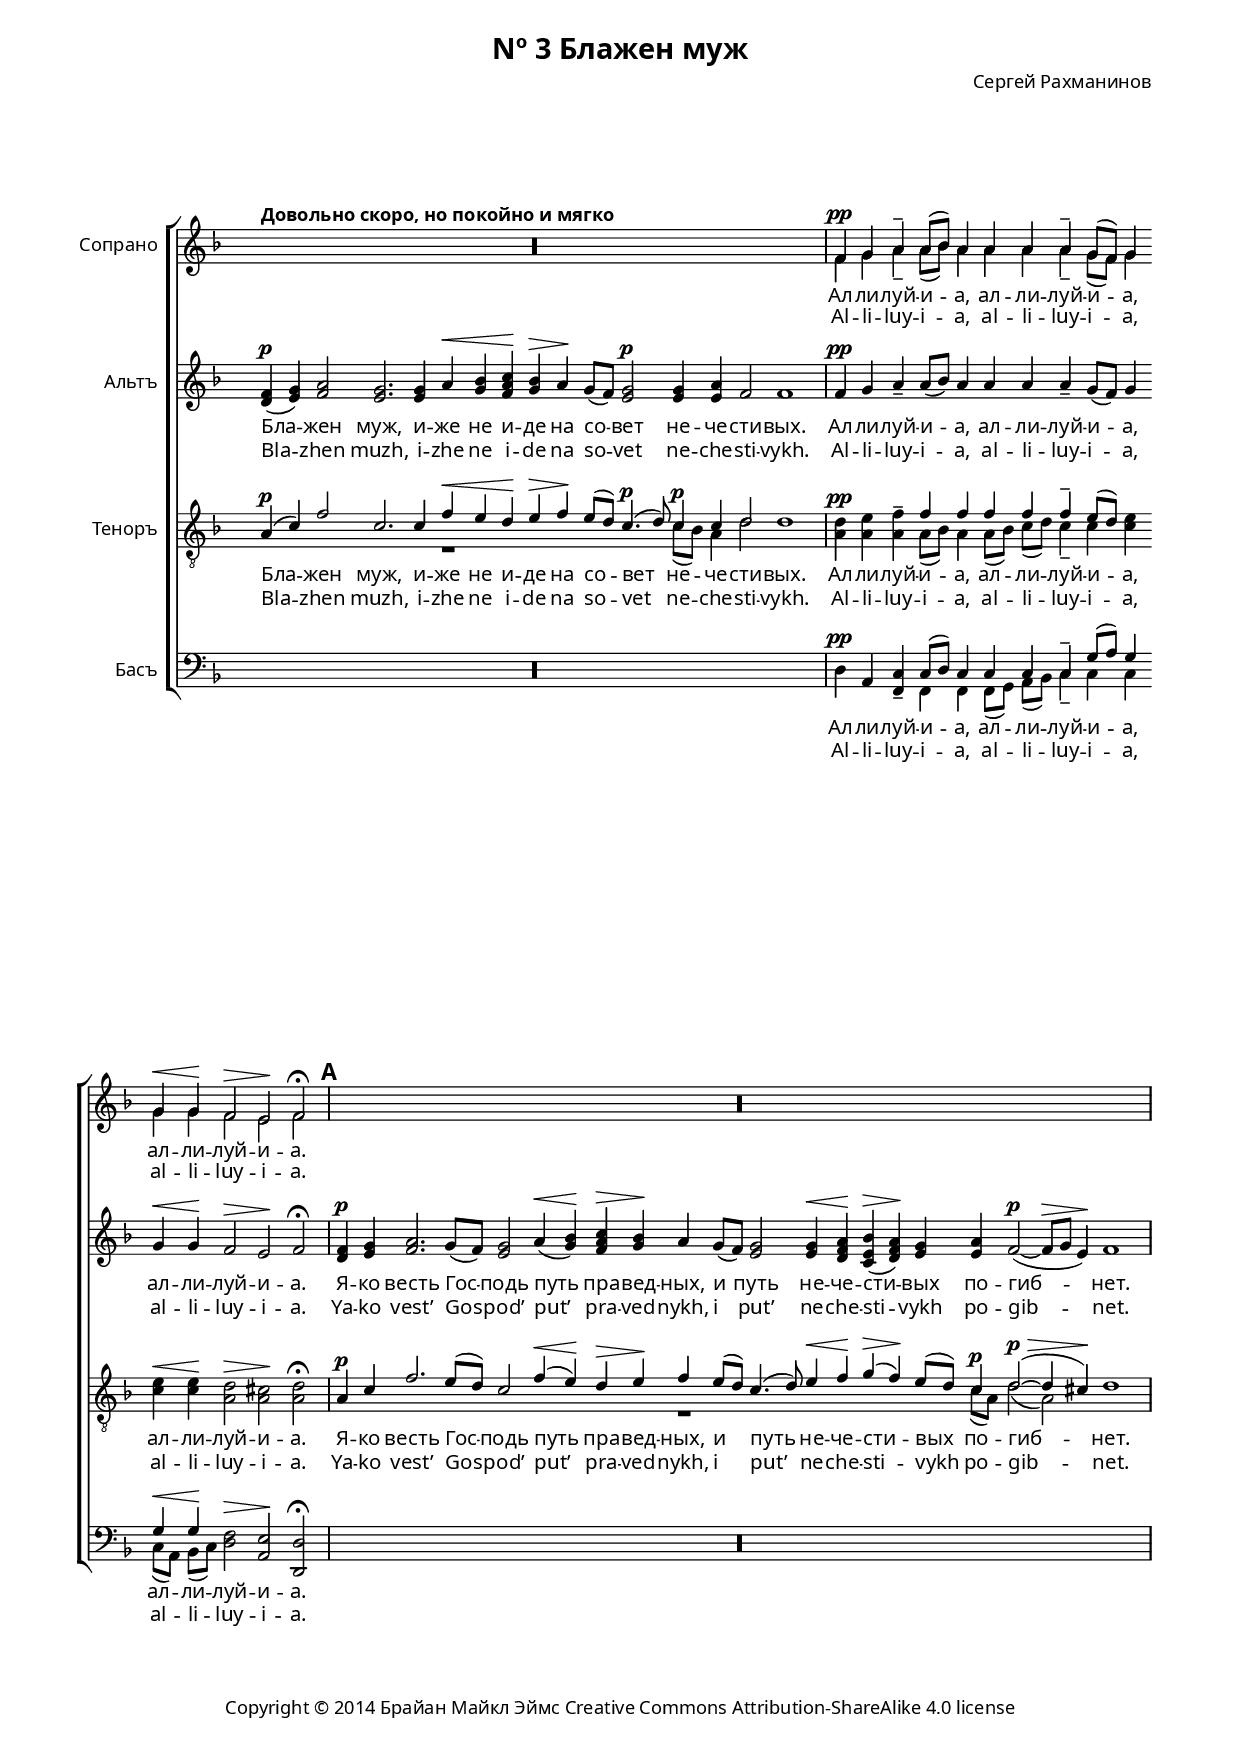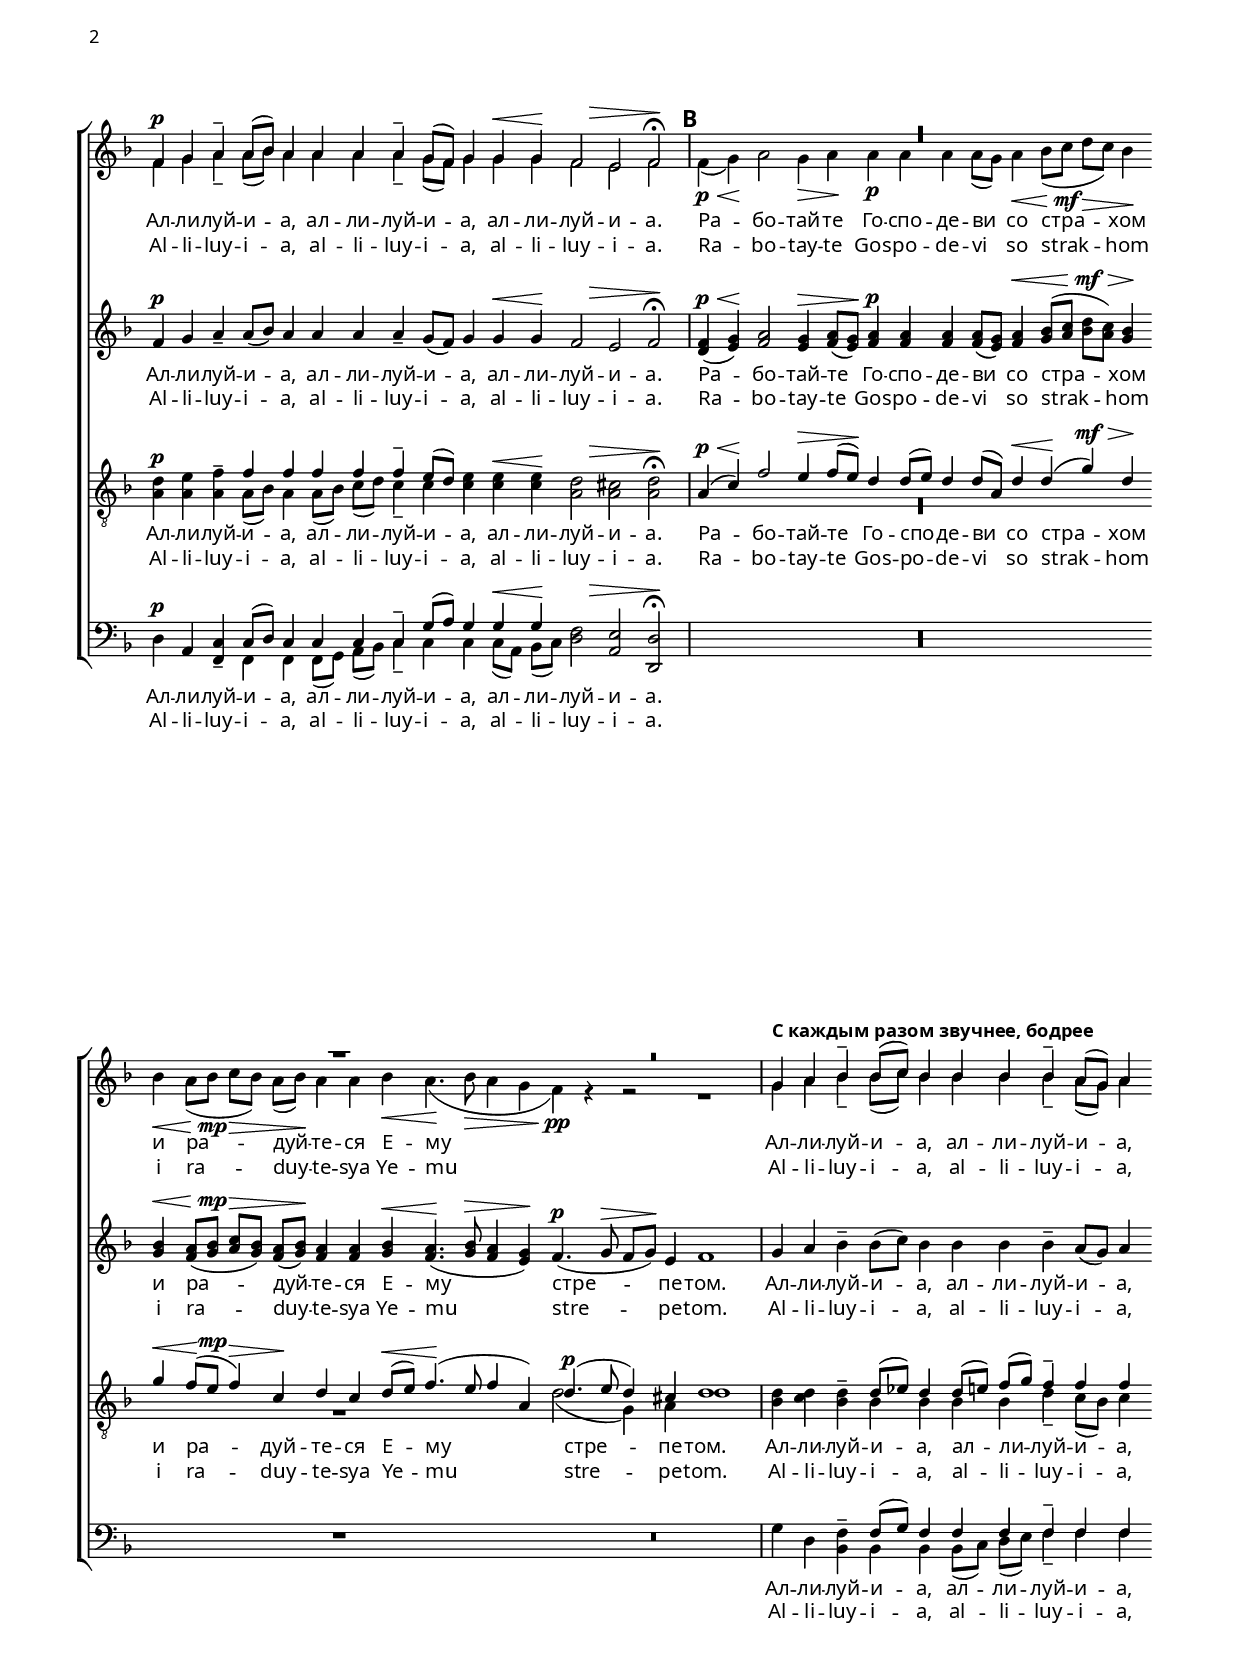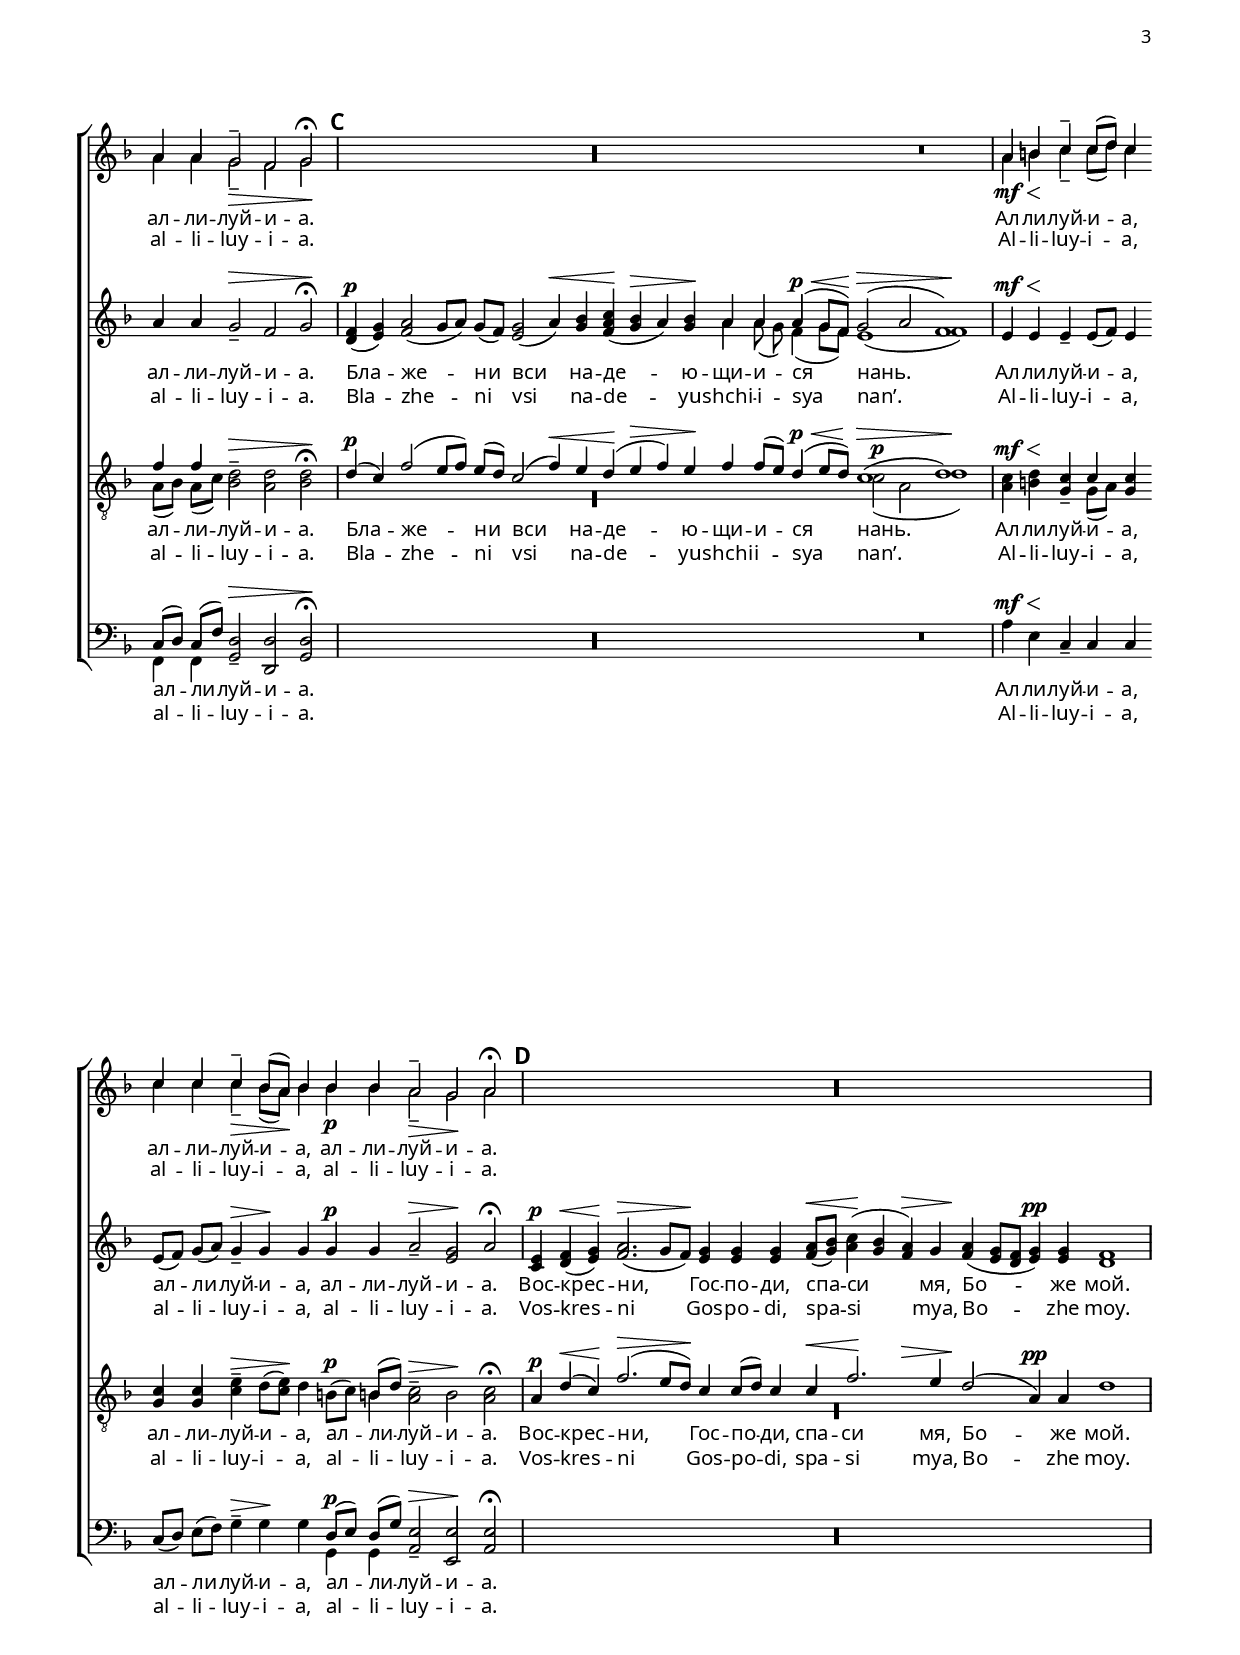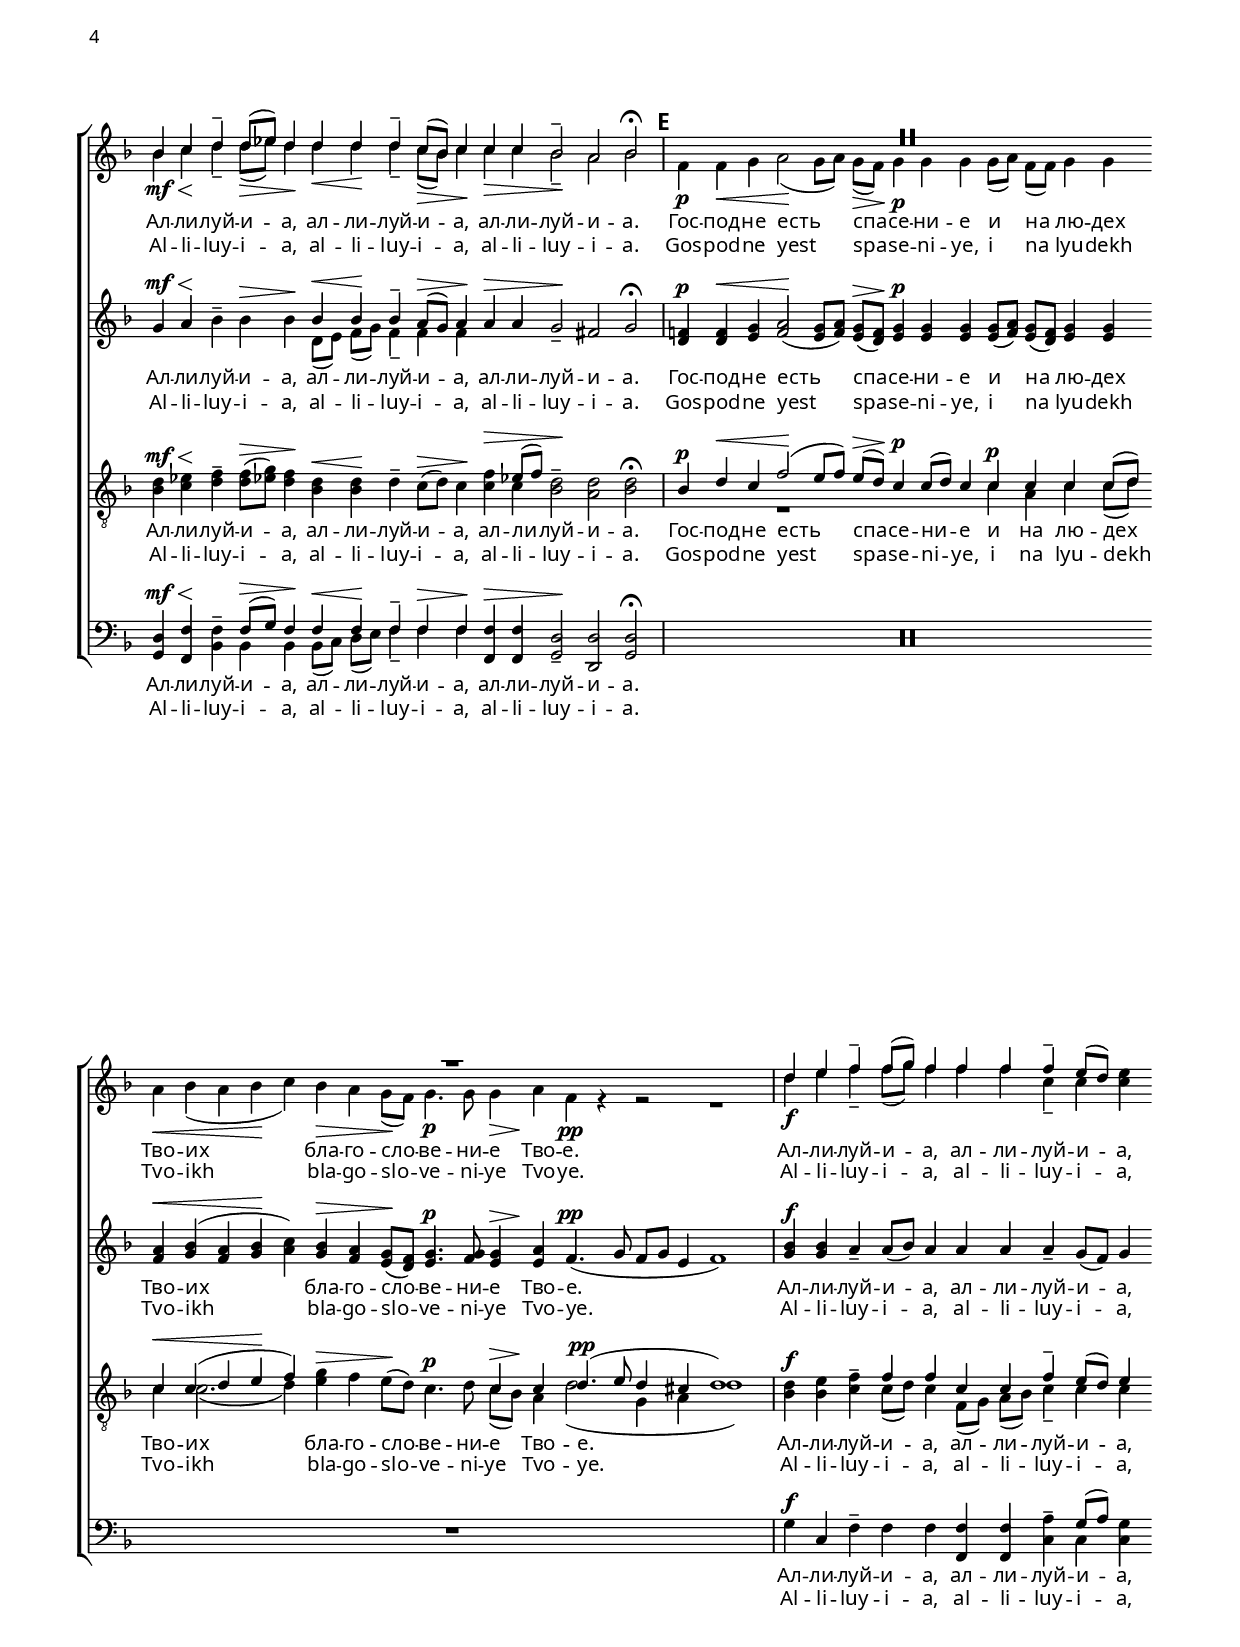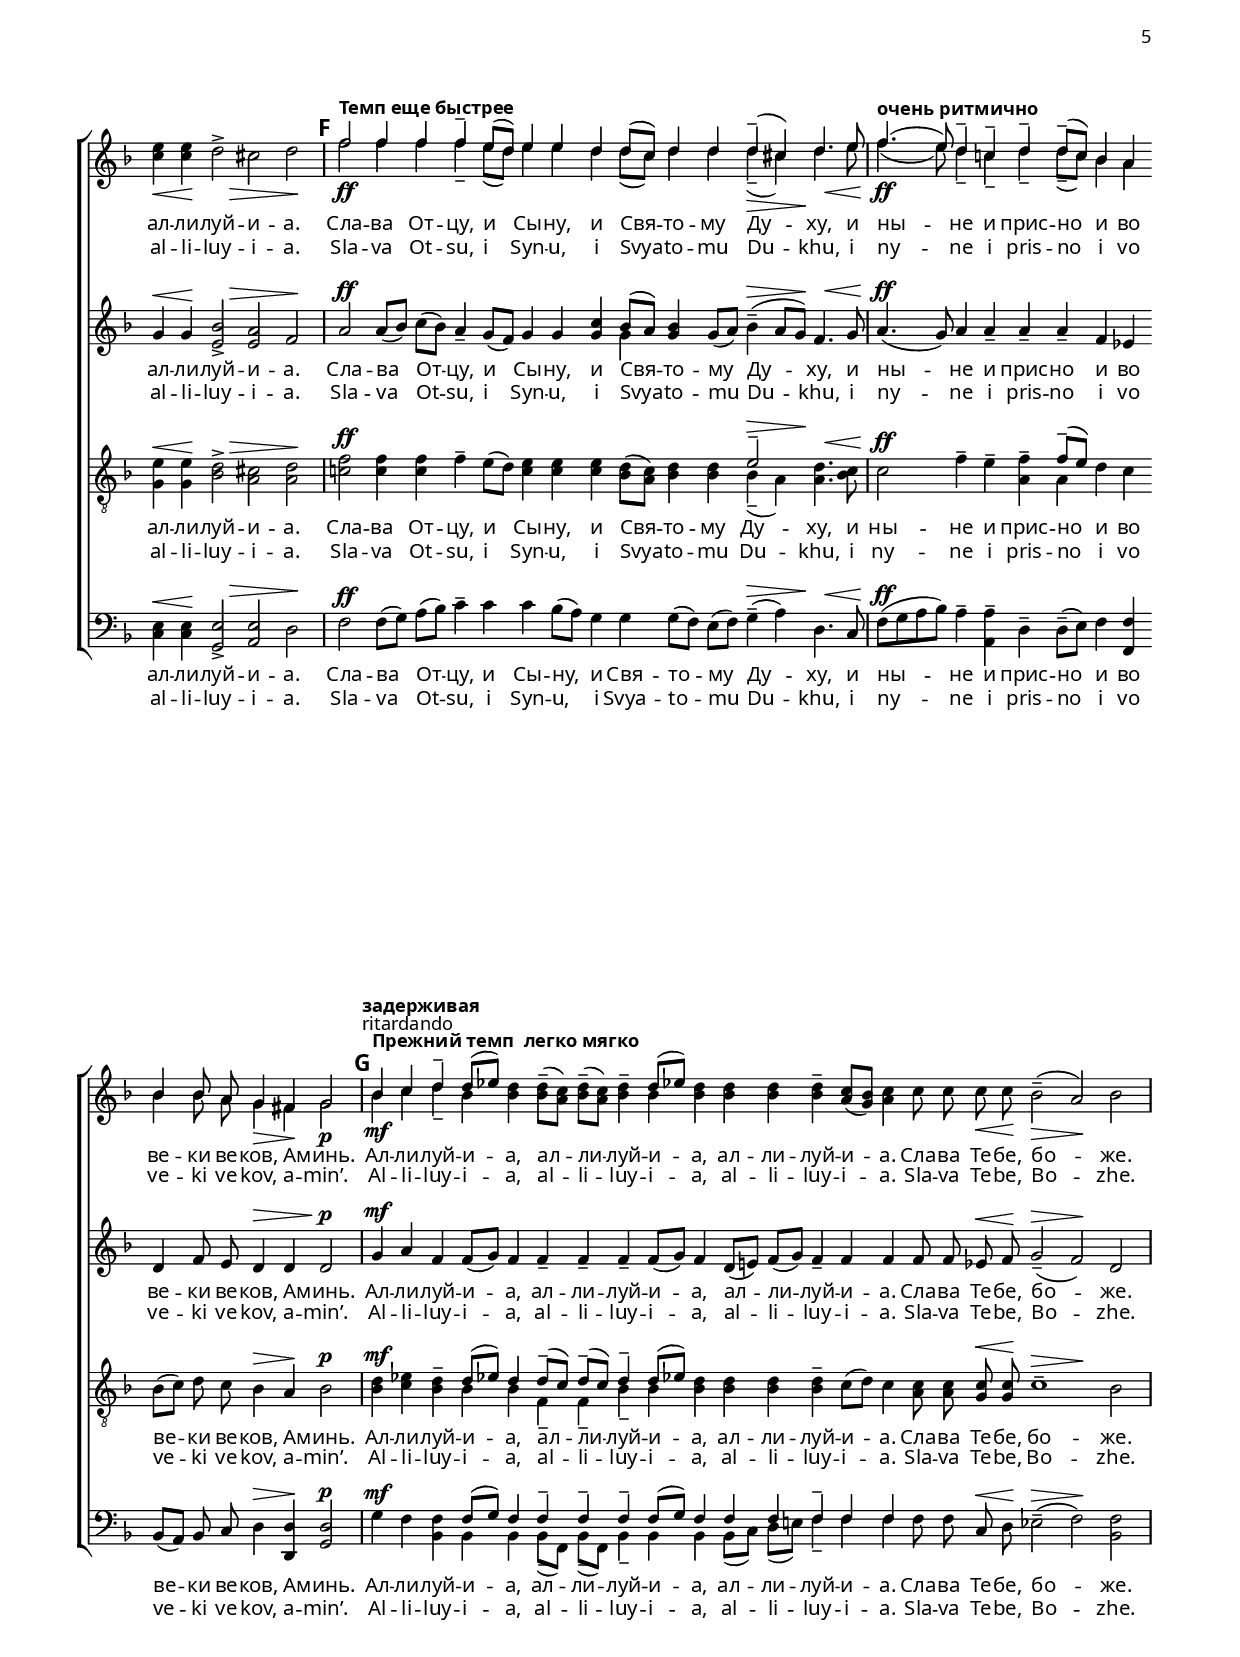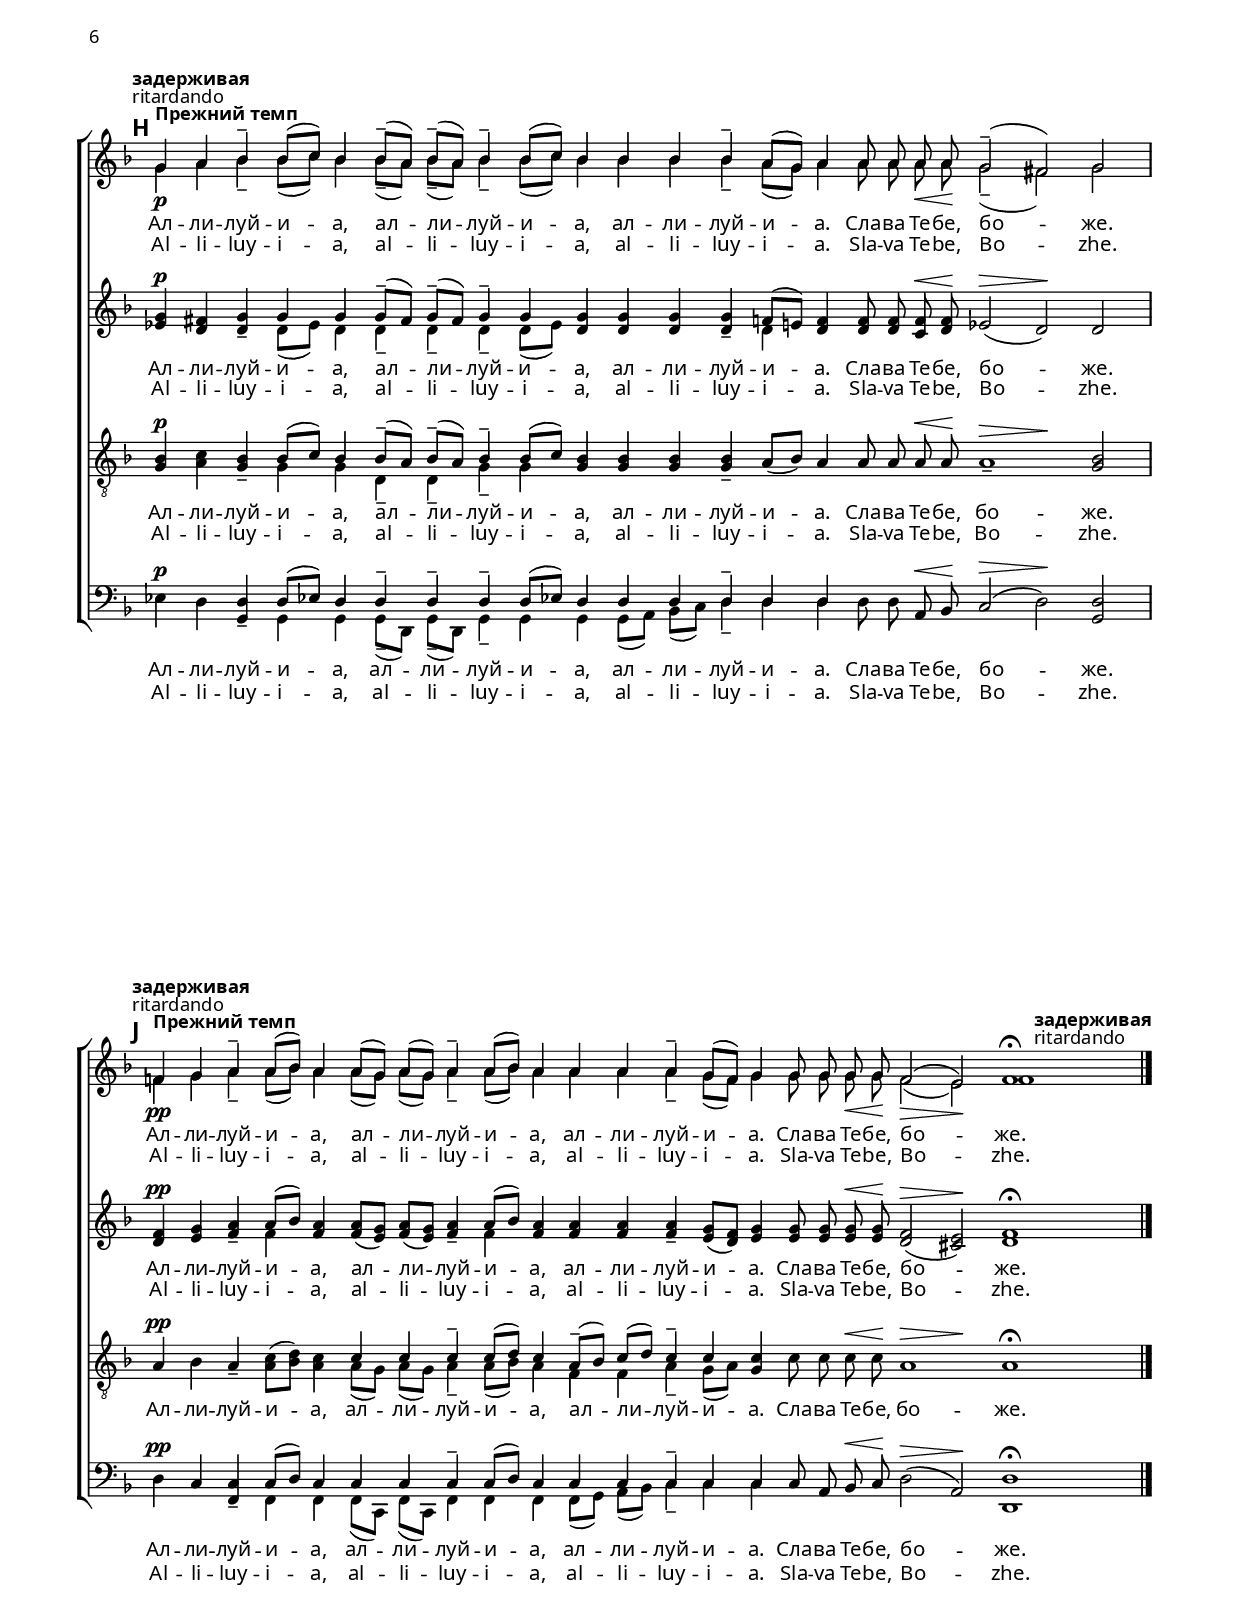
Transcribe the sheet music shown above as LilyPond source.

\version "2.24.0"

\version "2.22.0"
humming = \markup {\bold +}

soprano = \markup{ \center-align { "Сопрано" } }
alto = \markup{ \center-align { "Альтъ" } }
tenor = \markup{ \center-align { "Теноръ" } }
bass = \markup{ \center-align { "Басъ" } }

% fairly quick
abbastanza_presto = \markup{\bold "Довольно скоро"}

% In moderate tempo
ritmo_moderato_metà_del_movimento = \markup {\left-align {\bold "Умеренный темп"} "(движение половинами)"}

%
molto_espressivo = \markup { "очень выразительно" }

abbastanza_presto_ma_con_calma_e_delicatezza = \markup {\bold  "Довольно скоро, но покойно и мягко"}
% Ogni volta più forte, più allegro
ogni_volta_più_forte_più_allegro = \markup {\bold  "С каждым разом звучнее, бодрее" }
ritmo_ancora_più_veloce = \markup {\bold  "Темп еще быстрее" }
molto_ritmicamente = \markup {\bold  "очень ритмично" }
senza_sosta_leggero_morbido = \markup {\bold  "Прежний темп  легко мягко" }
senza_sosta = \markup {\bold  "Прежний темп" }

% Piuttosto lentamente ()
ritardando = \markup {\bold  "задерживая"}

non_presto = \markup {{\bold  "не скоро"} "(движение половинами)" }
% un po' più lento
un_po_più_lento = \markup { \bold "немного медленнее" }
% tutto è più lento , tutto più debole
tutto_più_lento_più_debole = \markup {\bold  "всё медленнее, всё слабее" }
a_tempo = \markup {\bold  "в темпе" }
% lentamente , molto delicatamente . con un grande senso
lentamente_molto_delicatamente_con_un_grande_senso = \markup {\bold  "медленно, очень мягко. с большим чувством"}


lentamente = \markup {{\bold  "медленно"}}
perdersi = \markup {{\bold "теряясь"}}
short_edition = \markup {{\bold  "Облегченная редакция"}}


%% All movements
ritenuto = \tempo "задерживая"

%% Movement 4
adagietto_allaBreve = \tempo \markup {"Довольно медленно" \small \medium "(движение половинами)"}
pocoRitenuto = \tempo "немного задерживая"
aTempo = \tempo "прежний темп"
dirMoltoCantabile = \markup {\small \italic  "очень певуче" }


%% Movement 6
% Andante, leggiero, molto dolce
tempo_Покойно_легко_очень_нежно = \tempo "Покойно, легко, очень нежно"

% molto dolce
dir_очень_нежно = \markup {\small \italic "очень нежно"}
% poco marcato
dir_немного_выделяя = \markup { \small \italic "немного выделяя" }

lunga_pausa = \markup { \column { \center-align {\bold "длинная" \line {\bold "пауза"} } } }

% In the original manuscript titled Doxology small
% = \markup { "В автографе первоначально озаглавлено Славословие малое" }

% non presto
tempo_не_скоро = \tempo "не скоро"

% dolce, cantabile
dir_мягко_певуче = \markup {\small "мягко, певуче"}

% carattere come sopra
dir_Прежний_характер = \markup {\small "Прежний характер"}

% Bright, with a strong, solid rhthym
dir_ярко_с_твербым_добрым_рутмом = \markup { \small "ярко, с твербым, добрым рутмом"}

%% Movement 12

tempoTrans =
#(define-music-function
     (tempoChu tempoIt)
     (markup? markup?)
   #{
     \tempo \markup \large { \override #'(baseline-skip . 2.5 ) \column { \line { \bold \concat { #tempoChu "." } } \line { \normal-text \concat { #tempoIt "."} }}}
   #})

textMarkTrans =
#(define-music-function
     (textChu textIt)
     (markup? markup?)
   #{
     \textMark \markup \normalsize { \column { \line { \bold #textChu } \line { #textIt  }}}
   #})

tempoAndMarkTrans =
#(define-music-function
     (tempoChu markChu tempoIt markIt)
     (markup? markup? markup? markup?)
   #{
     \tempo \markup \large { \column { \line { \bold \large \concat { #tempoChu "." } \normalsize #markChu } \line { \normal-text \large \concat { #tempoIt "."}  \normalsize \normal-text #markIt }}}
   #})

tempoAndMarkTransV =
#(define-music-function
     (tempoChu markChu tempoIt markIt)
     (markup? markup? markup? markup?)
   #{
     \tempo \markup \large { \override #'(baseline-skip . 2 ) \column {
         \line { \bold \large \concat { #tempoChu "." } }
         \line { \normalsize #markChu }
         \vspace #.2
         \line { \normal-text \large \concat { #tempoIt "."} }
         \line { \normalsize \normal-text #markIt }
    }}
   #})

dirTrans =
#(define-music-function
    (textChu textIt)
    (markup? markup?)
  #{
    ^\markup \normalsize {
      \override #'(baseline-skip . 1.8 )
      \italic \column { \line { #textChu } \line { #textIt  }}
    }
  #})

tempo_Довольно_скоро = \tempoTrans "Довольно скоро" "Moderato"
tempo_Медленнее = \tempoTrans "Медленнее" "Più lento"
tempo_Медленнее_певуче = \tempoAndMarkTrans "Медленнее" "Певуче" "Più lento" "Cantabile"
tempo_Медленнее_певуче_V = \tempoAndMarkTransV "Медленнее" "Певуче" "Più lento" "Cantabile"
tempo_Еще_шире = \tempoTrans "Еще шире" "Allargando" % "Ancora piu largo"
% Прежний темп
tempo_В_прежнем_темпе = \tempoTrans "В прежнем темпе" "Tempo I"

mark_в_темпе = \textMarkTrans "в темпе" "a tempo"
tempo_В_темпе = \tempoTrans "В темпе" "A tempo"
tempo_Темп_быстрее = \tempoTrans "Темп быстрее" "Più mosso"
tempo_бсё_оживленнее = \tempoAndMarkTrans "Темп бсё оживленнее" "Звучность остается легкой" "Più vivace" "Sempre leggiero"

mark_мягко = \textMarkTrans "мягко" "dolce"
mark_ослабляя_звук = \textMarkTrans "ослабляя звук" "diminuendo"

dir_певуче = \dirTrans "певуче" "cantabile"
dir_коротким_звуком = \dirTrans "коротким звуком" "secco"
dir_легко = \dirTrans "легко" "leggiero"

%% Movement 14
% нежно gently - soave?; мягко softly - dolce?
% MR oli tuossa molto soave...
mark_otchenj_mjagko = \textMarkTrans "очень мягко" "dolcissimo"
mark_postepenno_oslablajaja_zvuk = \textMarkTrans "постепенно ослабляя звук" "diminuendo"
%TODO standing out a little
dir_nemnogo_bydeljaja = \dirTrans "немного выделяя" "poco marcato"

%% All movements
tempo_medlenno = \tempoTrans "Медленно" "Adagio" % Andante sostenuto? Lento? Andante?
tempo_prezhnij_temp = \tempoTrans "Прежний темп" "Tempo I"

mark_zaderzhivaja = \textMarkTrans "задерживая" "ritardando"
mark_zaderzh = \textMarkTrans "задерж." "rit."
mark_nemnogo_skoree = \textMarkTrans "немного скорее" "poco più mosso"

%% Deprecated
ritardando = \textMarkTrans "задерживая" "ritardando"

\include "../layout.ily"
\version "2.24.0"

\version "2.22.0"
%{
      title = "Всенощное бдѣніе"
      subtitle = "Nº 3 Блажен муж"
      composer = "Сергей Рахманинов"
%}

sopranoMusicC = {
  \autoBeamOff
  % 1
	R4*24
  % 2
  % Аллилуйиа,
  <<{\voiceOne f'4\pp g'4 a'4-- a'8([ bes'8)] a'4 
  % аллилуйиа,
  a'4 a'4 a'4-- g'8([ f'8)] g'4
  % аллилуйиа.
  g'4\< g'4\! f'2\> e'2\! f'2\fermata |
  }\context Voice=VAB {\voiceTwo 
  f'4 g'4 a'4-- a'8([ bes'8)] a'4 
  a'4 a'4 a'4-- g'8([ f'8)] g'4
  g'4 g'4 f'2 e'2 f'2 |
  }>> \oneVoice
	% 3
	R4*30
	% 4
  % Аллилуйиа,
  <<{\voiceOne f'4\p g'4 a'4-- a'8([ bes'8)] a'4 
  % аллилуйиа,
  a'4 a'4 a'4-- g'8([ f'8)] g'4
  % аллилуйиа.
  g'4\< g'4\! <<{f'2}{s4 s4\>}>> e'2 f'2\!\fermata |
  }\context Voice=VAB {\voiceTwo \autoBeamOff
  f'4 g'4 a'4-- a'8([ bes'8)] a'4 
  a'4 a'4 a'4-- g'8([ f'8)] g'4
  g'4 g'4 f'2 e'2 f'2 |
  }>>
  % 5
  <<{\voiceTwo \dynamicDown
  f'4(\p\< g'4)\! a'2 g'4\> a'4\!
  a'4\p a'4 a'4 a'8([ g'8)] a'4\< bes'8([ c''8]\mf d''8[\> c''8)] bes'4\!
  bes'4\< a'8([ bes'8]\mp c''8[\> bes'8)] a'8([ bes'8)]\! a'4 a'4 bes'4\< a'4.(\! bes'8\> a'4 g'4 f'4)\pp r4 r2 r1 |
  }\context Voice=VAB {\voiceOne R4*33}>>
	% 6
  % Аллилуйиа,
  <<{\voiceOne g'4 a'4 bes'4-- bes'8([ c''8)] bes'4 
  % аллилуйиа,
  bes'4 bes'4 bes'4-- a'8([ g'8)] a'4
  % аллилуйиа.
  a'4 a'4 g'2--\> f'2 g'2\!\fermata |
  }\context Voice=VAB {\voiceTwo 
  g'4 a'4 bes'4-- bes'8([ c''8)] bes'4 
  bes'4 bes'4 bes'4-- a'8([ g'8)] a'4
  a'4 a'4 g'2-- f'2 g'2 |
  }>> \oneVoice
  % 7
  R4*26
  % 8
  <<{\voiceOne   a'4\mf\< b'4\! c''4-- c''8([ d''8)] c''4 
  c''4 c''4 c''4--\> b'8([ a'8)]\! b'4 
  b'4\p b'4 a'2--\> g'2\! a'2\fermata
  }\context Voice=VAB {\voiceTwo 
  a'4 b'4 c''4-- c''8([ d''8)] c''4 
  c''4 c''4 c''4-- b'8([ a'8)] b'4 
  b'4 b'4 a'2-- g'2 a'2
  }>> \oneVoice
  % 9
  R4*23
  % 10
  <<{\voiceOne 
  bes'4\mf\< c''4\! d''4-- d''8([\> ees''8)] d''4\!
  d''4\< d''4\! d''4-- c''8([\> bes'8)] c''4\!
  c''4\> c''4 bes'2--\! a'2 bes'2\fermata
  }\context Voice=VAB {\voiceTwo 
  bes'4 c''4 d''4-- d''8([ ees''8)] d''4
  d''4 d''4 d''4-- c''8([ bes'8)] c''4
  c''4 c''4 bes'2-- a'2 bes'2
  }>> \oneVoice
  % 11
  <<{\voiceTwo \dynamicDown
  f'4\p f'4\< g'4 a'2(\! g'8[ a'8]) 
  g'8([\> f'8)] g'4\p g'4 g'4
  g'8([ a'8)] f'8([ f'8)] g'4 g'4 
  a'4\< bes'4( a'4 bes'4\! c''4)
  bes'4\> a'4 g'8([\! f'8)] g'4.\p g'8 g'4\> a'4\! f'4\pp r4 r2 r1 |
  }\context Voice=VAB {\voiceOne R4*34}>>
  % 12
  <<{\voiceOne   d''4\f e''4 f''4-- f''8([ g''8)] f''4 f''4 f''4 f''4-- e''8([ d''8)]
  }\context Voice=VAB {\voiceTwo 
  d''4 e''4 f''4-- f''8([ g''8)] f''4 f''4 f''4 c''4-- c''4
  }>> \oneVoice
  <e'' c''>4 <e'' c''>4\< <e'' c''>4\! <<{d''2->}{s4 s4\>}>> cis''2 d''2\!
  % 13
  <<{\voiceOne
  f''2\ff f''4 f''4 f''4-- e''8([ d''8)] e''4 e''4 d''4 d''8([ c''8)] d''4 d''4 <<{d''4--( cis''4)}{s4.\> s8\!}>> <<{d''4.}{s8 s4\<}>> e''8
  f''4.(\ff e''8) d''4-- c''!4-- d''4-- d''8--([ c''8)] bes'4 a'4 bes'4 bes'8 a'8 g'4\> fis'4\! g'2\p
  }\context Voice=VAB {\voiceTwo \autoBeamOff
  f''2 f''4 f''4 f''4-- e''8([ d''8)] e''4 e''4 d''4 d''8([ c''8)] d''4 d''4 d''4--( cis''4) d''4. e''8
  f''4.( e''8) d''4-- c''4-- d''4-- d''8--([ c''8)] bes'4 a'4 bes'4 bes'8 a'8 g'4 fis'4 g'2
  }>> \oneVoice
  % 14
  <<{\voiceOne
  bes'4\mf c''4 d''4-- d''8([ ees''8)]
  }\context Voice=VAB {\voiceTwo \autoBeamOff
  bes'4 c''4 d''4-- bes'4
  }>> \oneVoice
  <d'' bes'>4 <d'' bes'>8--([ <c'' a'>8)] <d'' bes'>8--([ <c'' a'>8)]<d'' bes'>4-- 
  <<{\voiceOne d''8([ ees''!8)]} \context Voice=VAB {\voiceTwo bes'4}>> \oneVoice
  <d'' bes'>4 <d'' bes'>4 <d'' bes'>4 <d'' bes'>4-- <c'' a'>8([ <bes' g'>8)] <c'' a'>4
  % 15
  c''8 c''8 c''8\< c''8\! bes'2--(\> a'2)\! bes'2
  % 16
  <<{\voiceOne
  g'4\p a'4 bes'4-- bes'8([ c''8)] bes'4 bes'8--([ a'8)] bes'8--([ a'8)] bes'4-- bes'8([ c''8)] bes'4 bes'4 bes'4 bes'4-- a'8([ g'8)] a'4
  }\context Voice=VAB {\voiceTwo \autoBeamOff
  g'4 a'4 bes'4-- bes'8([ c''8)] bes'4 bes'8--([ a'8)] bes'8--([ a'8)] bes'4-- bes'8([ c''8)] bes'4 bes'4 bes'4 bes'4-- a'8([ g'8)] a'4
  }>> \oneVoice
  % 17
  <<{\voiceOne
  a'8 a'8 a'8\< a'8\! g'2--( fis'2) g'2
  }\context Voice=VAB {\voiceTwo \autoBeamOff
  a'8 a'8 a'8 a'8 g'2--( fis'2) g'2
  }>> \oneVoice
  % 18
  <<{\voiceOne
  f'!4\pp g'4 a'4-- a'8([ bes'8)] a'4 a'8([ g'8)] a'8([ g'8)] a'4-- a'8([ bes'8)] a'4 a'4 a'4 a'4-- g'8([ f'8)] g'4
  }\context Voice=VAB {\voiceTwo \autoBeamOff
  f'!4 g'4 a'4-- a'8([ bes'8)] a'4 a'8([ g'8)] a'8([ g'8)] a'4-- a'8([ bes'8)] a'4 a'4 a'4 a'4-- g'8([ f'8)] g'4
  }>> \oneVoice
  % 19
  <<{\voiceOne
  g'8 g'8 g'8\< g'8\! f'2(\> e'2)\! f'1\fermata
  }\context Voice=VAB {\voiceTwo \autoBeamOff
  g'8 g'8 g'8 g'8 f'2( e'2) f'1
  }>> \oneVoice
  
}

sopranoIMusicC = {
  \autoBeamOff
  % 1
	R4*24
  % 2
  % Аллилуйиа,
  f'4\pp g'4 a'4-- a'8([ b'8)] a'4 
  % аллилуйиа,
  a'4 a'4 a'4-- g'8([ f'8)] g'4
  % аллилуйиа.
  g'4\< g'4\! f'2\> e'2\! f'2\fermata |
	% 3
	R4*30
	% 4
  % Аллилуйиа,
  f'4\p g'4 a'4-- a'8([ b'8)] a'4 
  % аллилуйиа,
  a'4 a'4 a'4-- g'8([ f'8)] g'4
  % аллилуйиа.
  g'4\< g'4\! <<{f'2}{s4 s4\>}>> e'2 f'2\!\fermata |
  % 5
  R4*33
  % 6
  g'4 a'4 b'4-- b'8([ c''8)] b'4 
  % аллилуйиа,
  b'4 b'4 b'4-- a'8([ g'8)] a'4
  % аллилуйиа.
  a'4 a'4 g'2--\> f'2 g'2\!\fermata |
}

sopranoIIMusicC = {
  \autoBeamOff
  % 1
	R4*24
  % 2
  % Аллилуйиа,
  f'4\pp g'4 a'4-- a'8([ b'8)] a'4 
  % аллилуйиа,
  a'4 a'4 a'4-- g'8([ f'8)] g'4
  % аллилуйиа.
  g'4\< g'4\! f'2\> e'2\! f'2\fermata |
	% 3
	R4*30
	% 4
  % Аллилуйиа,
  f'4\p g'4 a'4-- a'8([ b'8)] a'4 
  % аллилуйиа,
  a'4 a'4 a'4-- g'8([ f'8)] g'4
  % аллилуйиа.
  g'4\< g'4\! <<{f'2}{s4 s4\>}>> e'2 f'2\!\fermata |
  % 5
  f'4(\p\< g'4)\! a'2 g'4\> a'4\!
  a'4\p a'4 a'4 a'8([ g'8)] a'4\< b'8([ c''8]\mf d''8[\> c''8)] b'4\!
  b'4\< a'8([ b'8]\mp c''8[\> b'8)] a'8([ b'8)]\! a'4 a'4 b'4\< a'4.(\! b'8\> a'4 g'4 f'4)\pp r4 r2 r1 |
  % 6
  % Аллилуйиа,
  g'4 a'4 b'4-- b'8([ c''8)] b'4 
  % аллилуйиа,
  b'4 b'4 b'4-- a'8([ g'8)] a'4
  % аллилуйиа.
  a'4 a'4 g'2-- f'2 g'2 |
}


\version "2.22.0"
%{
      title = "Всенощное бдѣніе"
      subtitle = "Nº 3 Блажен муж"
      composer = "Сергей Рахманинов"
%}

altoMusicC = {
  \autoBeamOff
  % 1
  <f' d'>4(\p <g' e'>4) <a' f'>2 <g' e'>2. 
  <g' e'>4 a'4\< <bes' g'>4 <c'' a' f'>4\! <bes' g'>4\> a'4\! 
  g'8([ f'8)] <g' e'>2\p <g' e'>4 <a' e'>4 f'2 f'1 |
  % 2
  % Аллилуйиа,
  f'4\pp g'4 a'4-- a'8([ bes'8)] a'4 
  % аллилуйиа,
  a'4 a'4 a'4-- g'8([ f'8)] g'4
  % аллилуйиа.
  g'4\< g'4\! f'2\> e'2\! f'2\fermata |
  % 3
  % Яко веть 
  <f' d'>4\p <g' e'>4 <a' f'>2. 
  % Господь путь праведных, и путь нечестивых погибнет.
  g'8([ f'8)] <g' e'>2 a'4(\< <bes' g'>4)\! 
  % праведных, 
  <c'' a' f'>4\> <bes' g'>4\! a'4
  % и путь нечестивых 
  g'8([ f'8)] <g' e'>2 <g' e'>4\< <a' f' d'>4\! <bes' e' c'>4(\> <a' f' d'>4)\! <g' e'>4 
  % погибнет.
  <a' e'>4 f'2(\p ~ f'8[\> g'8] e'4)\! f'1 |
  % 4
  % Аллилуйиа,
  f'4\p g'4 a'4-- a'8([ bes'8)] a'4 
  % аллилуйиа,
  a'4 a'4 a'4-- g'8([ f'8)] g'4
  % аллилуйиа.
  g'4\< g'4\! <<{f'2}{s4 s4\>}>> e'2 f'2\!\fermata |
  % 5
  <f' d'>4(\p\< <g' e'>4)\! <a' f'>2 <g' e'>4\> <a' f'>8([ <g' e'>8)]\! 
  <a' f'>4\p <a' f'>4 <a' f'>4 <a' f'>8([ <g' e'>8)] <a' f'>4\< <bes' g'>8([ <c'' a'>8] <d'' bes'>8[\mf\> <c'' a'>8]) <bes' g'>4\! 
  <bes' g'>4\< 
  % радуйтеся
  <a' f'>8([ <bes' g'>8]\mp <c'' a'>8[\> <bes' g'>8]) <a' f'>8([ <bes' g'>8)]\! <a' f'>4 <a' f'>4 
  % Ему
  <bes' g'>4\< <a' f'>4.(\! <bes' g'>8\> <a' f'>4 <g' e'>4)\! 
  % стрепетом.
  f'4.(\p g'8\> f'8[ g'8])\! e'4 f'1 |
  % 6
  % Аллилуйиа,
  g'4 a'4 bes'4-- bes'8([ c''8)] bes'4 
  % аллилуйиа,
  bes'4 bes'4 bes'4-- a'8([ g'8)] a'4
  % аллилуйиа.
  a'4 a'4 g'2--\> f'2 g'2\!\fermata |
  % 7
  % Блажени вси 
  <f' d'>4(\p <g' e'>4) <a' f'>2( g'8[ a'8]) g'8([ f'8)] <g' e'>2( a'4)\< 
  % надеющиися 
  <bes' g'>4 <c'' a' f'>4(\! <bes' g'>4\> a'4)
  <bes' g'>4\! <<{\voiceOne a'4 a'4 a'4(\p\< g'8[ f'8])\! 
  % нань.
  g'2(\> a'2 f'1)\!
  } \new Voice=VBB {\voiceTwo a'4 a'8( g'8)] f'4( g'8[ f'8]) e'1( f'1)}>> \oneVoice |
  % 8
  % Аллилуйиа,
  e'4\mf\< e'4\! e'4-- e'8([ f'8)] e'4 
  % аллилуйиа,
  e'8([ f'8)] g'8([ a'8)] g'4--\> g'4\! g'4
  % аллилуйиа.
  g'4\p g'4 a'2--\> <g' e'>2\! a'2\fermata
  % 9
  % Воскресни, 
  <e' c'>4\p <f' d'>4(\< <g' e'>4)\! <a' f'>2.(\> g'8[ f'8])\! 
  % Господи, 
  <g' e'>4 <g' e'>4 <g' e'>4 
  % спаси мя, 
  <a' f'>8([\< <bes' g'>8)] <c'' a'>4(\! <bes' g'>4 <a' f'>4)\> g'4
  % Боже мой.
  <a' f'>4(\! <g' e'>8[ <f' d'>8] <g' e'>4)\pp <g' e'>4 <f' d'>1 |
  % 10
  % Аллилуйиа,
  g'4\mf\< a'4\! bes'4-- bes'4\> bes'4\! 
  % аллилуйиа,
  <<{\voiceOne bes'4\< bes'4\! bes'4-- a'8([\> g'8)] a'4\!} \context Voice=VBB {\voiceTwo d'8([ e'8)] f'8([ g'8)] f'4-- f'4 f'4}>> \oneVoice %<a' f'>4
  % аллилуйиа.
  a'4\> a'4 g'2--\! fis'2 g'2\fermata |
  % 11
  % Господне есть 
  <f'! d'>4\p <f' d'>4\< <g' e'>4 <a' f'>2(\! <g' e'>8[ <a' f'>8]) 
  % спасение
  <g' e'>8([\> <f' d'>8)]\! <g' e'>4\p <g' e'>4 <g' e'>4 
  % и на людех 
  <g' e'>8([ <a' f'>8)] <g' e'>8([ <f' d'>8)] <g' e'>4 <g' e'>4
  % Твоих 
  <a' f'>4\< <bes' g'>4( <a' f'>4 <bes' g'>4\! <c'' a'>4) 
  % благословение
  <bes' g'>4\> <a' f'>4 <g' e'>8([\! <f' d'>8)] <g' e'>4.\p <g' f'>8 <g' e'>4\> 
  % Твое.
  <a' e'>4\! f'4.(\pp g'8 f'8[ g'8] e'4 f'1) |
  % 12
  % Аллилуйиа,
  <bes' g'>4\f <bes' g'>4 a'4-- a'8([ bes'8)] a'4 
  % аллилуйиа,
  a'4 a'4 a'4-- g'8([ f'8)] g'4
  % аллилуйиа.
  g'4\< g'4\! <<{<bes' e'>2->}{s4 s4\>}>> <a' e'>2 f'2\! |
  % 13
  % Слава Отцу, и Сыну,
  a'2\ff a'8([ bes'8)] c''8([ bes'8)] a'4-- g'8([ f'8)] g'4 g'4 
  % и Святому Духу, 
  <c'' g'>4 <<{\voiceOne bes'8([ a'8)]} \context Voice=VBB {\voiceTwo g'4}>> \oneVoice <bes' g'>4 g'8([ a'8)] bes'4--(\> a'8[ g'8])\! <<{f'4.}{s8 s4\<}>> g'8 |
  % 14
  % и ныне и во веки веков, Aминь.
  a'4.(\ff g'8) a'4 a'4-- a'4-- a'4-- f'4 ees'4 d'4 f'8 ees'8 d'4\> d'4 d'2\p |
  % 15
  g'4\mf a'4 f'4 f'8([ g'8)] f'4 
  f'4-- f'4-- f'4-- f'8([ g'8)] f'4 
  d'8([ e'!8)] f'8([ g'8)] f'4-- f'4 f'4
  % 16
  % Слава Тебе боже.
  f'8 f'8 ees'8\< f'8\! g'2--(\> f'2)\! d'2 |
  % 31
  <g' ees'>4\p <fis' d'>4 <g' d'>4-- <<{\voiceOne g'4 g'4 g'8--([ fis'8)] g'8--([ fis'8)] g'4-- g'4} \context Voice=VBB {\voiceTwo d'8([ ees'8)] d'4 d'4-- d'4-- d'4-- d'8([ ees'8)]}>> \oneVoice <g' d'>4 <g' d'>4 <g' d'>4 <g' d'>4-- <<{\voiceOne f'8([ e'8)]} \context Voice=VBB {\voiceTwo d'4}>> \oneVoice <f' d'>4
  % 32
  <f' d'>8 <f' d'>8 <f' c'>8\< <f' d'>8\! ees'2(\> d'2)\! d'2
  % 33
  <f' d'>4\pp <g' e'>4 <a' f'>4-- <<{\voiceOne a'8([ bes'8)]} \context Voice=VBB {\voiceTwo f'4}>> \oneVoice <a' f'>4 
  <a' f'>8([ <g' e'>8)] <a' f'>8([ <g' e'>8)] <a' f'>4-- <<{\voiceOne a'8([ bes'8)]} \context Voice=VBB {\voiceTwo f'4}>> \oneVoice <a' f'>4 
  <a' f'>4 <a' f'>4 <a' f'>4-- <g' e'>8([ <f' d'>8)] <g' e'>4
  % 34
  <g' e'>8 <g' e'>8 <g' e'>8\< <g' e'>8\! <f' d'>2(\> <e' cis'>2)\! <f' d'>1\fermata
}


\version "2.22.0"
%{
      title = "Всенощное бдѣніе"
      subtitle = "Nº 3 Блажен муж"
      composer = "Сергей Рахманинов"
%}

tenorMusicC = {
  \autoBeamOff
  % 1
	<<{\voiceOne a4(\p c'4) f'2 c'2.
	c'4 f'4\< e'4 d'4\! e'4\> f'4\!
	e'8([ d'8)] c'4.(\p d'8) c'4 c'4 d'2} \new Voice=VCB {\voiceTwo s1 s1 r1 s1 c'8([\p bes8)] a4 d'2}>> \oneVoice d'1 |
	% 2
	<d' a>4\pp <e' a>4 <f' a>4-- <<{\voiceOne f'4 f'4 f'4 f'4 f'4-- e'8([ d'8)]} \context Voice=VCB {\voiceTwo a8([ bes8)] a4 a8([ bes8)] c'8([ d'8)] c'4-- c'4}>> \oneVoice <e' c'>4
  <e' c'>4\< <e' c'>4\! <d' a>2\> <cis' a>2\! <d' a>2\fermata	
  % 3
  % Яко веть Господь путь праведных, и путь нечестивых погибнет.
  <<{\voiceOne a4\p c'4 f'2. e'8([ d'8)] c'2 f'4(\< e'4)\! d'4\> e'4\! f'4 e'8([ d'8)] c'4.( d'8) e'4\< f'4\! g'4(\> f'4)\! e'8([ d'8)]
	 c'4 d'2(\p\> ~ d'4 cis'4)\!} \context Voice=VCB {\voiceTwo s1 s1 s1 r1 s1 s4 c'8([\p a8)] d'2( a2)}>> \oneVoice d'1
	% 4
	<d' a>4\p <e' a>4 <f' a>4-- <<{\voiceOne f'4 f'4 f'4 f'4 f'4-- e'8([ d'8)]} \context Voice=VCB {\voiceTwo a8([ bes8)] a4 a8([ bes8)] c'8([ d'8)] c'4-- c'4}>> \oneVoice <e' c'>4
  <e' c'>4\< <e' c'>4\! <<{<d' a>2}{s4 s4\>}>> <cis' a>2 <d' a>2\!\fermata	
	% 5
	<<{\voiceOne a4(\p\< c'4)\! f'2 e'4\> f'8([ e'8)]\!
	d'4 d'8([ e'8)] d'4 d'8([ a8)] d'4\< d'4(\! g'4)\mf\> d'4\! 
	g'4\< f'8([\! e'8]\mp f'4)\> c'4\! d'4 c'4 d'8([\< e'8)]
	f'4.(\! e'8 f'4 a4)|
	d'4.(\p e'8 d'4) cis'4 d'1|
	} \context Voice=VCB {\voiceTwo R4*25 d'2( g4) a4 d'1|}>> \oneVoice
	% 6
	<d' bes>4 <d' c'>4 <d' bes>4-- <<{\voiceOne d'8([ ees'!8)] d'4 d'8([ e'8)] f'8([ g'8)] f'4-- f'4 f'4 f'4 f'4} 
	\context Voice=VCB {\voiceTwo 
	bes4 bes4 bes4 bes4 d'4-- c'8([ bes8)] c'4 a8([ bes8)] a8([ c'8)]}>> \oneVoice 
  <d' bes>2--\> <d' a>2 <d' bes>2\!\fermata	
  % 7
  <<{\voiceOne d'4(\p c'4) f'2( e'8[ f'8)] e'8([ d'8)] c'2( f'4)\< e'4 d'4(\! e'4\> f'4) e'4\! f'4 f'8([ e'8)] d'4(\p\< e'8[ d'8]) 
	c'1(\> d'1)\!} \context Voice=VCB {\voiceTwo R4*18 c'2(\p a2 d'1)}>> \oneVoice
	% 8
	<c' a>4\mf\< <d' b>4\! <c' g>4-- <<{\voiceOne c'4} \context Voice=VCB {\voiceTwo g8([ a8)]}>> \oneVoice <c' g>4
	<c' g>4 <c' g>4 <e' c'>--\> d'8([ <e' c'>8)]\! d'4
	b!8([\p c'8)] <<{\voiceOne b!8([ d'8)]} \context Voice=VCB {\voiceTwo b4}>> \oneVoice <c' a>2--\> b2\! <c' a>2\fermata
	% 9
	<<{\voiceOne 
	a4\p d'4(\< c'4)\! f'2.(\> e'8[ d'8])\! c'4 c'8([ d'8)] c'4 <<{c'4 f'2. e'4 d'2(}{s4\< s4\! s4 s4\> s4 s4\!}>> a4)\pp a4 d'1 |
	} \context Voice=VCB {\voiceTwo R4*23 |}>> \oneVoice
	% 10
	<d' bes>4\mf\< <ees' c'>4\! <f' d'>4-- <f' d'>8([\> <g' ees'!>8)] <f' d'>4\!
	<d' bes>4\< <d' bes>4\! d'4-- c'8([\> d'8)] c'4\!
	<f' c'>4\> <<{\voiceOne ees'!8([ f'8)]} \context Voice=VCB {\voiceTwo c'4}>> \oneVoice <d' bes>2--\! <d' a>2 <d' bes>2\fermata |
	% 11
	<<{\voiceOne 
	bes4\p d'4\< c'4 f'2(\! e'8[ f'8]) e'8([\> d'8]) c'4\p c'8([ d'8)] c'4
	c'4\p c'4 c'4 c'8([ d'8)] c'4\< c'4( d'4 e'4\! f'4)
	} \context Voice=VCB {\voiceTwo
	s2. r1 s2. c'4 a4 c'4 c'8([ d'8)] c'4 c'2.( d'4)
	}>> \oneVoice <g' e'>4\> f'4 e'8([\! d'8)]c'4.\p d'8
	<<{\voiceOne c'4\> c'4\! d'4.(\pp e'8 d'4 cis'4 d'1)} \context Voice=VCB {\voiceTwo c'8([ bes8)] a4 d'2( g4 a4 d'1)}>> \oneVoice
	% 12
	<d' bes>4\f <e' bes>4 <f' c'>4--
	<<{\voiceOne f'4 f'4 c'4 c'4 f'4-- e'8([ d'8)] e'4} \context Voice=VCB {\voiceTwo c'8([ d'8)] c'4 f8([ g8)] a8([ bes8)] c'4-- c'4 c'4}>> \oneVoice
	<e' g>4\< <e' g>4\! <<{<d' bes>2->}{s4 s4\>}>> <cis' a>2 <d' a>2\! 
  % 13
	<f' c'!>\ff <f' c'>4 <f' c'>4 f'4-- e'8([ d'8)] <e' c'>4 <e' c'>4 <e' c'>4 <d' bes>8([ <c' a>8)] <d' bes>4 <d' bes>4 
	<<{\voiceOne <<{e'2--}{s4.\> s8\!}>>} \context Voice=VCB {\voiceTwo bes4--( a4)}>> \oneVoice
	<<{<d' a>4.}{s8 s4\<}>> <c' bes>8
	c'2\ff f'4-- e'4-- <f' a>4--
	<<{\voiceOne f'8--([ e'8)]} \context Voice=VCB {\voiceTwo a4}>> \oneVoice
	d'4 c'4 bes8([ c'8)] d'8 c'8 bes4\> a4\! bes2\p
	
	% 
	<d' bes>4\mf <ees' c'>4 <d' bes>4--
	<<{\voiceOne d'8([ ees'!8)] d'4 d'8--([ c'8)] d'8--([ c'8)] d'4-- d'8([ ees'!8)]} \context Voice=VCB {\voiceTwo bes4 bes4 f4-- f4-- bes4-- bes4}>> \oneVoice
	<d' bes>4 <d' bes>4 <d' bes>4 <d' bes>4-- c'8([ d'8)] c'4
	%
	<c' a>8 <c' a>8 <c' g>8\< <c' g>8\! <<{c'1--}{s2\> s2\!}>> bes2
	% 
	<bes g>4\p <c' a>4 <bes g>4--
	<<{\voiceOne bes8([ c'8)] bes4 bes8--([ a8)] bes8--([ a8)] bes4-- bes8([ c'8)]} \context Voice=VCB {\voiceTwo g4 g4 d4-- d4-- g4-- g4}>> \oneVoice
	<bes g>4 <bes g>4 <bes g>4 <bes g>4-- a8([ bes8)] a4
	%
	a8 a8 a8\< a8\! <<{a1--}{s2\> s2\!}>> <bes g>2
	% 
	a4\pp bes4 a4-- <c' a>8([ <d' bes>8)] <c' a>4
	<<{\voiceOne c'4 c'4 c'4-- c'8([ d'8)] c'4 a8--([ bes8)] c'8([ d'8)] c'4-- c'4
	} \context Voice=VCB {\voiceTwo 
	a8([ g8)] a8([ g8)] a4-- a8([ bes8)] a4 f4 f4 a4-- g8([ a8)]
	}>> \oneVoice <c' g>4 c'8 c'8 c'8\< c'8\! <<{a1}{s2\> s2\!}>> a1\fermata
	
	<<{\voiceOne } \context Voice=VCB {\voiceTwo }>> \oneVoice
}


\version "2.24.0"
%{
      title = "Всенощное бдѣніе"
      subtitle = "Nº 3 Блажен муж"
      composer = "Сергей Рахманинов"
%}

bassMusicC = {
  \autoBeamOff
  % 1
	R4*24
	% 2
	d4\pp a,4 <c f,>4-- <<{\voiceOne c8([ d8)] c4 c4 c4 c4-- g8([ a8)] g4 g4\< g4\!} \new Voice=VDB {\voiceTwo f,4 f,4 f,8([ g,8)] a,8([ bes,8)] c4-- c4 c4 c8([ a,8)] bes,8([ c8)]}>> \oneVoice <f d>2\> <e a,>2\! <d d,>2\fermata
	% 3
	R4*30
	% 4
	d4\p a,4 <c f,>4-- <<{\voiceOne c8([ d8)] c4 c4 c4 c4-- g8([ a8)] g4 g4\< g4\!} \context Voice=VDB {\voiceTwo f,4 f,4 f,8([ g,8)] a,8([ bes,8)] c4-- c4 c4 c8([ a,8)] bes,8([ c8)]}>> \oneVoice <<{<f d>2}{s4 s4\>}>> <e a,>2 <d d,>2\!\fermata
	% 5
	R4*33
	% 6
	g4 d4 <f bes,>4-- <<{\voiceOne f8([ g8)] f4 f4 f4 f4-- f4 f4 c8([ d8)] c8([ f8)]} \context Voice=VDB {\voiceTwo bes,4 bes,4 bes,8([ c8)] d8([ e8)] f4-- f4 f4 f,4 f,4}>> \oneVoice <d g,>2--\> <d d,>2 <d g,>2\!\fermata |
	% 7
  R4*26
  % 8
  a4\mf\< e4\! c4-- c4 c4
  c8([ d8)] e8([ f8)] g4--\> g4\! g4
  <<{\voiceOne d8([\p e8)] d8([ g8)]} \context Voice=VDB {\voiceTwo g,4 g,4}>> \oneVoice <e a,>2--\> <e e,>2\! <e a,>2\fermata
  % 9
  R4*23
  % 10
  <d g,>4\mf\< <f f,>4\! <f bes,>4-- 
	<<{\voiceOne f8([\> g8)] f4\! f4\< f4\! f4-- f4\> f4\!} \context Voice=VDB {\voiceTwo bes,4 bes,4 bes,8([ c8)] d8([ e8)] f4-- f4 f4}>> \oneVoice
	<f f,>4\> <f f,>4 <d g,>2--\! <d d,>2 <d g,>2\fermata
	% 11
  R4*34
  % 12
  g4\f c4 f4-- f4 f4 <f f,>4 <f f,>4 <a c>4-- <<{\voiceOne g8([ a8)]} \context Voice=VDB {\voiceTwo c4}>> \oneVoice
  <g c>4 <e c>4\< <e c>4\! <<{<e g,>2->}{s4 s4\>}>> <e a,>2 d2\!
  % 13
  f2\ff f8([ g8)] a8([ bes8]) c'4-- c'4 c'4 bes8([ a8)] g4 g4 g8([ f8)] e8([ f8)] <<{g4--( a4)}{s4.\> s8\!}>> <<{d4.}{s8 s4\<}>> c8
  f8([\ff g8 a8 bes8)] a4-- <a a,>4-- d4-- d8--([ e8)] f4 <f f,>4 bes,8([ a,8)] bes,8 c8 d4\><d d,>4\! <d g,>2\p
  %
  g4\mf f4 <f bes,>4 
	<<{\voiceOne f8([ g8)] f4 f4-- f4-- f4-- f8([ g8)] f4 f4 f4 f4-- f4 f4
	} \context Voice=VDB {\voiceTwo
	bes,4 bes,4 bes,8--([ f,8)] bes,8--([ f,8)] bes,4-- bes,4 bes,4 bes,8([ c8)] d8([ e!8)] f4-- f4 f4
	}>> \oneVoice
  %
  f8 f8 c8\< d8\! ees2--(\> f2)\! <f bes,>2
  %
  ees4\p d4 <d g,>4--
	<<{\voiceOne d8[( ees!8)] d4 d4-- d4-- d4-- d8[( ees!8)] d4 d4 d4 d4-- d4 d4
	} \context Voice=VDB {\voiceTwo 
	g,4 g,4 g,8--([ d,8)] g,8--([ d,8)] g,4-- g,4 g,4 g,8([ a,8)] bes,8([ c8)] d4-- d4 d4
	}>> \oneVoice
	d8 d8 a,8\< bes,8\! c2(\> d2)\! <d g,>2
	%
	d4\pp c4 <c f,>4-- 
	<<{\voiceOne 
	c8([ d8)] c4 c4 c4 c4-- c8([ d8)] c4 c4 c4 c4-- c4 c4
	} \context Voice=VDB {\voiceTwo 
	f,4 f,4 f,8([ c,8)] f,8([ c,8)] f,4 f,4 f,4 f,8([ g,8)] a,8([ bes,8)] c4-- c4 c4
	}>> \oneVoice
	c8 a,8 bes,8\< c8\! d2(\> a,2)\! <d d,>1\fermata
}


\version "2.24.0"

sopranoLyricsC = \lyricmode {
  Ал -- ли -- луй -- и -- а, ал -- ли -- луй -- и -- а, ал -- ли -- луй -- и -- а.
  Ал -- ли -- луй -- и -- а, ал -- ли -- луй -- и -- а, ал -- ли -- луй -- и -- а.
  Ра -- бо -- тай -- те Го -- спо -- де -- ви со стра -- хом и ра -- дуй -- те -- ся Е -- му
  Ал -- ли -- луй -- и -- а, ал -- ли -- луй -- и -- а, ал -- ли -- луй -- и -- а.
  Ал -- ли -- луй -- и -- а, ал -- ли -- луй -- и -- а, ал -- ли -- луй -- и -- а.
  Ал -- ли -- луй -- и -- а, ал -- ли -- луй -- и -- а, ал -- ли -- луй -- и -- а.
  Гос -- под -- не есть спа -- се -- ни -- е и на лю -- дех Тво -- их бла -- го -- сло -- ве -- ни -- е Тво -- е.
  Ал -- ли -- луй -- и -- а, ал -- ли -- луй -- и -- а, ал -- ли -- луй -- и -- а.
  Сла -- ва От -- цу, и Сы -- ну, и Свя -- то -- му Ду -- ху, и ны -- не и прис -- но и во ве -- ки ве -- ков, A -- минь.
  Ал -- ли -- луй -- и -- а, ал -- ли -- луй -- и -- а, ал -- ли -- луй -- и -- а.
  Сла -- ва Те -- бе, бо -- же.
  Ал -- ли -- луй -- и -- а, ал -- ли -- луй -- и -- а, ал -- ли -- луй -- и -- а.
  Сла -- ва Те -- бе, бо -- же.
  Ал -- ли -- луй -- и -- а, ал -- ли -- луй -- и -- а, ал -- ли -- луй -- и -- а.
  Сла -- ва Те -- бе, бо -- же.
}

altoLyricsC = \lyricmode {
  Бла -- жен муж, и -- же не и -- де на со -- вет не -- че -- сти -- вых.
  Ал -- ли -- луй -- и -- а, ал -- ли -- луй -- и -- а, ал -- ли -- луй -- и -- а.
  Я -- ко весть Гос -- подь путь пра -- вед -- ных, и путь не -- че -- сти -- вых по -- гиб -- нет.
  Ал -- ли -- луй -- и -- а, ал -- ли -- луй -- и -- а, ал -- ли -- луй -- и -- а.
  Ра -- бо -- тай -- те Го -- спо -- де -- ви со стра -- хом и ра -- дуй -- те -- ся Е -- му стре -- пе -- том.
  Ал -- ли -- луй -- и -- а, ал -- ли -- луй -- и -- а, ал -- ли -- луй -- и -- а.
  Бла -- же -- ни вси на -- де -- ю -- щи -- и -- ся нань.
  Ал -- ли -- луй -- и -- а, ал -- ли -- луй -- и -- а, ал -- ли -- луй -- и -- а.
  Вос -- крес -- ни, Гос -- по -- ди, спа -- си мя, Бо -- же мой.
  Ал -- ли -- луй -- и -- а, ал -- ли -- луй -- и -- а, ал -- ли -- луй -- и -- а.
  Гос -- под -- не есть спа -- се -- ни -- е и на лю -- дех Тво -- их бла -- го -- сло -- ве -- ни -- е Тво -- е.
  Ал -- ли -- луй -- и -- а, ал -- ли -- луй -- и -- а, ал -- ли -- луй -- и -- а.
  Сла -- ва От -- цу, и Сы -- ну, и Свя -- то -- му Ду -- ху, и ны -- не и прис -- но и во ве -- ки ве -- ков, A -- минь.
  Ал -- ли -- луй -- и -- а, ал -- ли -- луй -- и -- а, ал -- ли -- луй -- и -- а.
  Сла -- ва Те -- бе, бо -- же.
  Ал -- ли -- луй -- и -- а, ал -- ли -- луй -- и -- а, ал -- ли -- луй -- и -- а.
  Сла -- ва Те -- бе, бо -- же.
  Ал -- ли -- луй -- и -- а, ал -- ли -- луй -- и -- а, ал -- ли -- луй -- и -- а.
  Сла -- ва Те -- бе, бо -- же.
}
aIIILyricsX = \lyricmode {
  bla -- ˈʒɛn muʒ
  ˈi -- ʒɛ nʲɛ ˈi -- dʲɛ nɑ so -- ˈvʲɛt nʲe -- tʃɛ -- sˈtʲi -- vɨx
  al -- lʲi -- ˈluj -- i -- a al -- lʲi -- ˈluj -- i -- a al -- lʲi -- ˈluj -- i -- a
  ˈja -- ko ˈvʲesʲtʲ gos -- ˈpodʲ putʲ ˈprɑ -- vʲɛd -- nɨx
  i ˈputʲ nʲe -- tʃɛ -- ˈstʲi -- vɨx po -- ˈgʲib -- nʲɛt
  al -- lʲi -- ˈluj -- i -- a al -- lʲi -- ˈluj -- i -- a al -- lʲi -- ˈluj -- i -- a
  ra -- ˈbo -- taj -- tʲɛ ˈgos -- po -- dʲe -- vʲi so ˈstrɑ -- xom
  i ˈrɑ -- duj -- tʲe -- sʲa jɛ -- ˈmu s~ˈtrʲe -- pʲɛ -- tom
  al -- lʲi -- ˈluj -- i -- a al -- lʲi -- ˈluj -- i -- a al -- lʲi -- ˈluj -- i -- a
  bla -- ˈʒe -- nʲi fsʲi na -- ˈdʲe -- ju -- ɕːi -- i -- sʲa nanʲ
  al -- lʲi -- ˈluj -- i -- a al -- lʲi -- ˈluj -- i -- a al -- lʲi -- ˈluj -- i -- a

  vos -- ˈkrʲɛs -- nʲi ˈgos -- po -- dʲi spa -- ˈsʲi mʲa ˈbo -- ʒɛ ˈmoj
  al -- lʲi -- ˈluj -- i -- a al -- lʲi -- ˈluj -- i -- a al -- lʲi -- ˈluj -- i -- a
  gos -- ˈpod -- nʲe jesʲtʲ spa -- ˈsʲe -- nʲi -- jɛ
  i nɑ lʲu -- ˈdʲɛx tvo -- ˈix bla -- go -- slo -- ˈvʲe -- nʲi -- jɛ tvo -- ˈjɛ
  al -- lʲi -- ˈluj -- i -- a al -- lʲi -- ˈluj -- i -- a al -- lʲi -- ˈluj -- i -- a
  ˈslɑ -- va ot -- ˈtsu i ˈsɨ -- nu i svʲa -- ˈto -- mu ˈdu -- xu
  i ˈnɨ -- nɛ i ˈprʲis -- no i vo ˈvʲe -- kʲi vʲɛ -- ˈkov a -- ˈmʲinʲ
  al -- lʲi -- ˈluj -- i -- a al -- lʲi -- ˈluj -- i -- a al -- lʲi -- ˈluj -- i -- a
  ˈslɑ -- va tʲe -- ˈbʲɛ ˈbo -- ʒɛ
}

tenorLyricsC = \lyricmode {
  Бла -- жен муж, и -- же не и -- де на со -- вет не -- че -- сти -- вых.
  Ал -- ли -- луй -- и -- а, ал -- ли -- луй -- и -- а, ал -- ли -- луй -- и -- а.
  Я -- ко весть Гос -- подь путь пра -- вед -- ных, и путь не -- че -- сти -- вых по -- гиб -- нет.
  Ал -- ли -- луй -- и -- а, ал -- ли -- луй -- и -- а, ал -- ли -- луй -- и -- а.
  Ра -- бо -- тай -- те Го -- спо -- де -- ви со стра -- хом и ра -- дуй -- те -- ся Е -- му стре -- пе -- том.
  Ал -- ли -- луй -- и -- а, ал -- ли -- луй -- и -- а, ал -- ли -- луй -- и -- а.
  Бла -- же -- ни вси на -- де -- ю -- щи -- и -- ся нань.
  Ал -- ли -- луй -- и -- а, ал -- ли -- луй -- и -- а, ал -- ли -- луй -- и -- а.
  Вос -- крес -- ни, Гос -- по -- ди, спа -- си мя, Бо -- же мой.
  Ал -- ли -- луй -- и -- а, ал -- ли -- луй -- и -- а, ал -- ли -- луй -- и -- а.
  Гос -- под -- не есть спа -- се -- ни -- е и на лю -- дех Тво -- их бла -- го -- сло -- ве -- ни -- е Тво -- е.
  Ал -- ли -- луй -- и -- а, ал -- ли -- луй -- и -- а, ал -- ли -- луй -- и -- а.
  Сла -- ва От -- цу, и Сы -- ну, и Свя -- то -- му Ду -- ху, и ны -- не и прис -- но и во ве -- ки ве -- ков, A -- минь.
  Ал -- ли -- луй -- и -- а, ал -- ли -- луй -- и -- а, ал -- ли -- луй -- и -- а.
  Сла -- ва Те -- бе, бо -- же.
  Ал -- ли -- луй -- и -- а, ал -- ли -- луй -- и -- а, ал -- ли -- луй -- и -- а.
  Сла -- ва Те -- бе, бо -- же.
  Ал -- ли -- луй -- и -- а, ал -- ли -- луй -- и -- а, ал -- ли -- луй -- и -- а.
  Сла -- ва Те -- бе, бо -- же.
}

bassLyricsC = \lyricmode {
  Ал -- ли -- луй -- и -- а, ал -- ли -- луй -- и -- а, ал -- ли -- луй -- и -- а.
  Ал -- ли -- луй -- и -- а, ал -- ли -- луй -- и -- а, ал -- ли -- луй -- и -- а.
  Ал -- ли -- луй -- и -- а, ал -- ли -- луй -- и -- а, ал -- ли -- луй -- и -- а.
  Ал -- ли -- луй -- и -- а, ал -- ли -- луй -- и -- а, ал -- ли -- луй -- и -- а.
  Ал -- ли -- луй -- и -- а, ал -- ли -- луй -- и -- а, ал -- ли -- луй -- и -- а.
  Ал -- ли -- луй -- и -- а, ал -- ли -- луй -- и -- а, ал -- ли -- луй -- и -- а.
  Сла -- ва От -- цу, и Сы -- ну, и Свя -- то -- му Ду -- ху, и ны -- не и прис -- но и во ве -- ки ве -- ков, A -- минь.
  Ал -- ли -- луй -- и -- а, ал -- ли -- луй -- и -- а, ал -- ли -- луй -- и -- а.
  Сла -- ва Те -- бе, бо -- же.
  Ал -- ли -- луй -- и -- а, ал -- ли -- луй -- и -- а, ал -- ли -- луй -- и -- а.
  Сла -- ва Те -- бе, бо -- же.
  Ал -- ли -- луй -- и -- а, ал -- ли -- луй -- и -- а, ал -- ли -- луй -- и -- а.
  Сла -- ва Те -- бе, бо -- же.
}

sopranoTranslitC = \lyricmode {
Al -- li -- luy -- i -- a,  al -- li -- luy -- i -- a, al -- li -- luy -- i -- a.
Al -- li -- luy -- i -- a,  al -- li -- luy -- i -- a, al -- li -- luy -- i -- a.
Ra -- bo -- tay -- te Gos -- po -- de -- vi so strak -- hom i ra -- duy -- te -- sya Ye -- mu 
Al -- li -- luy -- i -- a,  al -- li -- luy -- i -- a, al -- li -- luy -- i -- a.
Al -- li -- luy -- i -- a,  al -- li -- luy -- i -- a, al -- li -- luy -- i -- a.
Al -- li -- luy -- i -- a,  al -- li -- luy -- i -- a, al -- li -- luy -- i -- a.
Gos -- pod -- ne yest spa -- se -- ni -- ye, i na lyu -- dekh Tvo -- ikh bla -- go -- slo -- ve -- ni -- ye Tvo -- ye.
Al -- li -- luy -- i -- a,  al -- li -- luy -- i -- a, al -- li -- luy -- i -- a.
Sla -- va Ot -- su, i Syn -- u, i Svya -- to -- mu Du -- khu, i ny -- ne i pris -- no i vo ve -- ki ve -- kov, a -- min’.
Al -- li -- luy -- i -- a,  al -- li -- luy -- i -- a, al -- li -- luy -- i -- a.
Sla -- va Te -- be, Bo -- zhe.
Al -- li -- luy -- i -- a,  al -- li -- luy -- i -- a, al -- li -- luy -- i -- a.
Sla -- va Te -- be, Bo -- zhe.
Al -- li -- luy -- i -- a,  al -- li -- luy -- i -- a, al -- li -- luy -- i -- a.
Sla -- va Te -- be, Bo -- zhe.
}

TranslitC = \lyricmode {
Alliluyia. 
Rabotayte Gospodevi so strakhom, i raduytesya Yemu strepetom.
Alliluyia. 
Blazheni vsi nadeyushchiisya nan’. Alliluyia.

Voskresni Gospodi, spasi mya, Bozhe moy. Alliluyia. 
Gospodne yest spaseniye, i na lyudekh Tvoikh blagosloveniye Tvoye. Alliluyia. 
Slava Otsu, i Synu, i Svyatomu Dukhu, i nyne i prisno i vo veki vekov, amin’. Alliluyia. 
Slava Tebe, Bozhe. Alliluyia. 

}

altoTranslitC = \lyricmode {
Bla -- zhen muzh, i -- zhe ne i -- de na so -- vet ne -- che -- sti -- vykh.
Al -- li -- luy -- i -- a,  al -- li -- luy -- i -- a, al -- li -- luy -- i -- a.
Ya -- ko vest’ Gos -- pod’ put’ pra -- ved -- nykh, i put’ ne -- che -- sti -- vykh po -- gib -- net.
Al -- li -- luy -- i -- a,  al -- li -- luy -- i -- a, al -- li -- luy -- i -- a.
Ra -- bo -- tay -- te Gos -- po -- de -- vi so strak -- hom i ra -- duy -- te -- sya Ye -- mu stre -- pe -- tom.
Al -- li -- luy -- i -- a,  al -- li -- luy -- i -- a, al -- li -- luy -- i -- a.
Bla -- zhe -- ni vsi na -- de -- yu -- shchi -- i -- sya nan’.
Al -- li -- luy -- i -- a,  al -- li -- luy -- i -- a, al -- li -- luy -- i -- a.
Vos -- kres -- ni Gos -- po -- di, spa -- si mya, Bo -- zhe moy.
Al -- li -- luy -- i -- a,  al -- li -- luy -- i -- a, al -- li -- luy -- i -- a.
Gos -- pod -- ne yest spa -- se -- ni -- ye, i na lyu -- dekh Tvo -- ikh bla -- go -- slo -- ve -- ni -- ye Tvo -- ye.
Al -- li -- luy -- i -- a,  al -- li -- luy -- i -- a, al -- li -- luy -- i -- a.
Sla -- va Ot -- su, i Syn -- u, i Svya -- to -- mu Du -- khu, i ny -- ne i pris -- no i vo ve -- ki ve -- kov, a -- min’.
Al -- li -- luy -- i -- a,  al -- li -- luy -- i -- a, al -- li -- luy -- i -- a.
Sla -- va Te -- be, Bo -- zhe.
Al -- li -- luy -- i -- a,  al -- li -- luy -- i -- a, al -- li -- luy -- i -- a.
Sla -- va Te -- be, Bo -- zhe.
Al -- li -- luy -- i -- a,  al -- li -- luy -- i -- a, al -- li -- luy -- i -- a.
Sla -- va Te -- be, Bo -- zhe.
}

tenorTranslitC = \lyricmode {
Bla -- zhen muzh, i -- zhe ne i -- de na so -- vet ne -- che -- sti -- vykh.
Al -- li -- luy -- i -- a,  al -- li -- luy -- i -- a, al -- li -- luy -- i -- a.
Ya -- ko vest’ Gos -- pod’ put’ pra -- ved -- nykh, i put’ ne -- che -- sti -- vykh po -- gib -- net.
Al -- li -- luy -- i -- a,  al -- li -- luy -- i -- a, al -- li -- luy -- i -- a.
Ra -- bo -- tay -- te Gos -- po -- de -- vi so strak -- hom i ra -- duy -- te -- sya Ye -- mu stre -- pe -- tom.
Al -- li -- luy -- i -- a,  al -- li -- luy -- i -- a, al -- li -- luy -- i -- a.
Bla -- zhe -- ni vsi na -- de -- yu -- shchi -- i -- sya nan’.
Al -- li -- luy -- i -- a,  al -- li -- luy -- i -- a, al -- li -- luy -- i -- a.
Vos -- kres -- ni Gos -- po -- di, spa -- si mya, Bo -- zhe moy.
Al -- li -- luy -- i -- a,  al -- li -- luy -- i -- a, al -- li -- luy -- i -- a.
Gos -- pod -- ne yest spa -- se -- ni -- ye, i na lyu -- dekh Tvo -- ikh bla -- go -- slo -- ve -- ni -- ye Tvo -- ye.
Al -- li -- luy -- i -- a,  al -- li -- luy -- i -- a, al -- li -- luy -- i -- a.
Sla -- va Ot -- su, i Syn -- u, i Svya -- to -- mu Du -- khu, i ny -- ne i pris -- no i vo ve -- ki ve -- kov, a -- min’.
Al -- li -- luy -- i -- a,  al -- li -- luy -- i -- a, al -- li -- luy -- i -- a.
Sla -- va Te -- be, Bo -- zhe.
Al -- li -- luy -- i -- a,  al -- li -- luy -- i -- a, al -- li -- luy -- i -- a.
Sla -- va Te -- be, Bo -- zhe.
}

bassTranslitC = \lyricmode {
Al -- li -- luy -- i -- a,  al -- li -- luy -- i -- a, al -- li -- luy -- i -- a.
Al -- li -- luy -- i -- a,  al -- li -- luy -- i -- a, al -- li -- luy -- i -- a.
Al -- li -- luy -- i -- a,  al -- li -- luy -- i -- a, al -- li -- luy -- i -- a.
Al -- li -- luy -- i -- a,  al -- li -- luy -- i -- a, al -- li -- luy -- i -- a.
Al -- li -- luy -- i -- a,  al -- li -- luy -- i -- a, al -- li -- luy -- i -- a.
Al -- li -- luy -- i -- a,  al -- li -- luy -- i -- a, al -- li -- luy -- i -- a.
Sla -- va Ot -- su, i Syn -- u, i Svya -- to -- mu Du -- khu, i ny -- ne i pris -- no i vo ve -- ki ve -- kov, a -- min’.
Al -- li -- luy -- i -- a,  al -- li -- luy -- i -- a, al -- li -- luy -- i -- a.
Sla -- va Te -- be, Bo -- zhe.
Al -- li -- luy -- i -- a,  al -- li -- luy -- i -- a, al -- li -- luy -- i -- a.
Sla -- va Te -- be, Bo -- zhe.
Al -- li -- luy -- i -- a,  al -- li -- luy -- i -- a, al -- li -- luy -- i -- a.
Sla -- va Te -- be, Bo -- zhe.
}


globalMusicC = {
  \override Score.BarNumber.break-visibility = #'#(#f #f #f)
  \key d \minor
  \override Staff.TimeSignature.transparent = ##t
	\set Score.measureLength = #(ly:make-moment 24/4)
  \skip 4*24 \bar "|"
	\set Score.measureLength = #(ly:make-moment 18/4)
  \skip 4*5 \bar ""
  \skip 4*5 \bar ""
  \skip 4*8 \bar "|" \mark \default
	\set Score.measureLength = #(ly:make-moment 30/4)
  \skip 4*5 \bar ""
  \skip 4*5 \bar ""
  \skip 4*6 \bar ""
  \skip 4*5 \bar ""
  \skip 4*9 \bar "|"
	\set Score.measureLength = #(ly:make-moment 18/4)
  \skip 4*5 \bar ""
  \skip 4*5 \bar ""
  \skip 4*8 \bar "|" \mark \default
	\set Score.measureLength = #(ly:make-moment 25/4)
  \skip 4*6 \bar ""
  \skip 4*4 \bar ""
  \skip 4*4 \bar ""
  \skip 4*6 \bar ""
  \skip 4*5 \bar ""
	\set Score.measureLength = #(ly:make-moment 8/4)
  \skip 4*8 \bar "|"
	\set Score.measureLength = #(ly:make-moment 18/4)
  \skip 4*5 \bar ""
  \skip 4*5 \bar ""
  \skip 4*8 \bar "|" \mark \default
	\set Score.measureLength = #(ly:make-moment 18/4)
  \skip 4*9 \bar ""
  \skip 4*9 \bar ""
	\set Score.measureLength = #(ly:make-moment 8/4)
  \skip 4*8 \bar "|"
	\set Score.measureLength = #(ly:make-moment 18/4)
  \skip 4*5 \bar ""
  \skip 4*5 \bar ""
  \skip 4*8 \bar "|" \mark \default
	\set Score.measureLength = #(ly:make-moment 23/4)
  \skip 4*7 \bar ""
  \skip 4*3 \bar ""
  \skip 4*5 \bar ""
  \skip 4*8 \bar "|"
	\set Score.measureLength = #(ly:make-moment 18/4)
  \skip 4*5 \bar ""
  \skip 4*5 \bar ""
  \skip 4*8 \bar "|" \mark \default
	\set Score.measureLength = #(ly:make-moment 34/4)
  \skip 4*6 \bar ""
  \skip 4*4 \bar ""
  \skip 4*4 \bar ""
  \skip 4*5 \bar ""
  \skip 4*6 \bar ""
  \skip 4*9 \bar "|"
	\set Score.measureLength = #(ly:make-moment 18/4)
  \skip 4*5 \bar ""
  \skip 4*5 \bar ""
  \skip 4*8 \bar "|" \mark \default % F
	\set Score.measureLength = #(ly:make-moment 16/4)
  \skip 4*5 \bar ""
  \skip 4*4 \bar ""
  \skip 4*7 \bar "|"
	\set Score.measureLength = #(ly:make-moment 14/4)
  \skip 4*8 \bar ""
  \skip 4*6 \bar "|" \mark \default % G
	\set Score.measureLength = #(ly:make-moment 15/4)
  \skip 4*5 \bar ""
  \skip 4*5 \bar ""
  \skip 4*5 \bar ""
	\set Score.measureLength = #(ly:make-moment 8/4)
  \skip 4*8 \bar "|" \mark \default \break
	\set Score.measureLength = #(ly:make-moment 15/4)
  \skip 4*5 \bar ""
  \skip 4*5 \bar ""
  \skip 4*5 \bar ""
	\set Score.measureLength = #(ly:make-moment 8/4)
  \skip 4*8 \bar "|" \mark \default
	\set Score.measureLength = #(ly:make-moment 15/4)
  \skip 4*5 \bar ""
  \skip 4*5 \bar ""
  \skip 4*5 \bar ""
	\set Score.measureLength = #(ly:make-moment 10/4)
  \skip 4*10 \bar "|."
}

topMarksC = {
  s4*123^\abbastanza_presto_ma_con_calma_e_delicatezza
%  \skip 4*115
  s4*155^\ogni_volta_più_forte_più_allegro
  s4*16^\ritmo_ancora_più_veloce
  s4*9^\molto_ritmicamente
  s4*5\ritardando
  s4*15^\senza_sosta_leggero_morbido
  s4*8\ritardando
  s4*15^\senza_sosta
  s4*8\ritardando
  s4*15^\senza_sosta
  s4*8\ritardando
}

sopStaffC = \new Staff \with { instrumentName = \soprano }
<<
  \clef treble
  \globalMusicC
  \topMarksC
  \context Voice = VA { \override MultiMeasureRest.expand-limit = 1 \sopranoMusicC }
%  \context Voice = VAB { \override MultiMeasureRest.expand-limit = 1 \voiceTwo \sopranoIIMusicC }
  \context Lyrics = lyricsUno \lyricsto "VA" { \sopranoLyricsC }
  \context Lyrics = lyricsUnoX \lyricsto "VA" { \sopranoTranslitC }
>> % Staff

altStaffC = \new Staff \with { instrumentName = \alto }
<<
  \clef treble
  \globalMusicC
  \context Voice = VB { \override MultiMeasureRest.expand-limit = 1 \altoMusicC }
  \context Lyrics = lyricsDue \lyricsto "VB" { \altoLyricsC }
  \context Lyrics = lyricsDueX \lyricsto "VB" { \altoTranslitC }
>> % Staff

tenStaffC = \new Staff \with { instrumentName = \tenor }
<<
  \clef "G_8"
  \globalMusicC
  \context Voice = VC { \override MultiMeasureRest.expand-limit = 1 \tenorMusicC }
  \context Lyrics = lyricsTre \lyricsto "VC" { \tenorLyricsC }
  \context Lyrics = lyricsTreX \lyricsto "VC" { \tenorTranslitC }
>> % Staff

basStaffC = \new Staff \with { instrumentName = \bass }
<<
  \clef bass
  \globalMusicC
  \new Voice = VD { \override MultiMeasureRest.expand-limit = 1 \bassMusicC }
  \context Lyrics = lyricsQua \lyricsto "VD" { \bassLyricsC }
  \context Lyrics = lyricsQuaX \lyricsto "VD" { \bassTranslitC }
>> % Staff

choirStaffC = \new ChoirStaff <<
  \sopStaffC
  \altStaffC
  \tenStaffC
  \basStaffC
>>



\header {
  title = "Nº 3 Блажен муж"
  composer = "Сергей Рахманинов"
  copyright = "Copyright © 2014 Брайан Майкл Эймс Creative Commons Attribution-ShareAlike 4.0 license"
}

\score { 
  \choirStaffC
  \score_layout

  \midi {
    \context {
      \Score
      tempoWholesPerMinute = #(ly:make-moment 60/4)
    }
    \context {
      \Staff
      midiInstrument = "choir aahs"
    }
    \context {
      \Voice
      \remove "Dynamic_performer"
    }
  }

}
